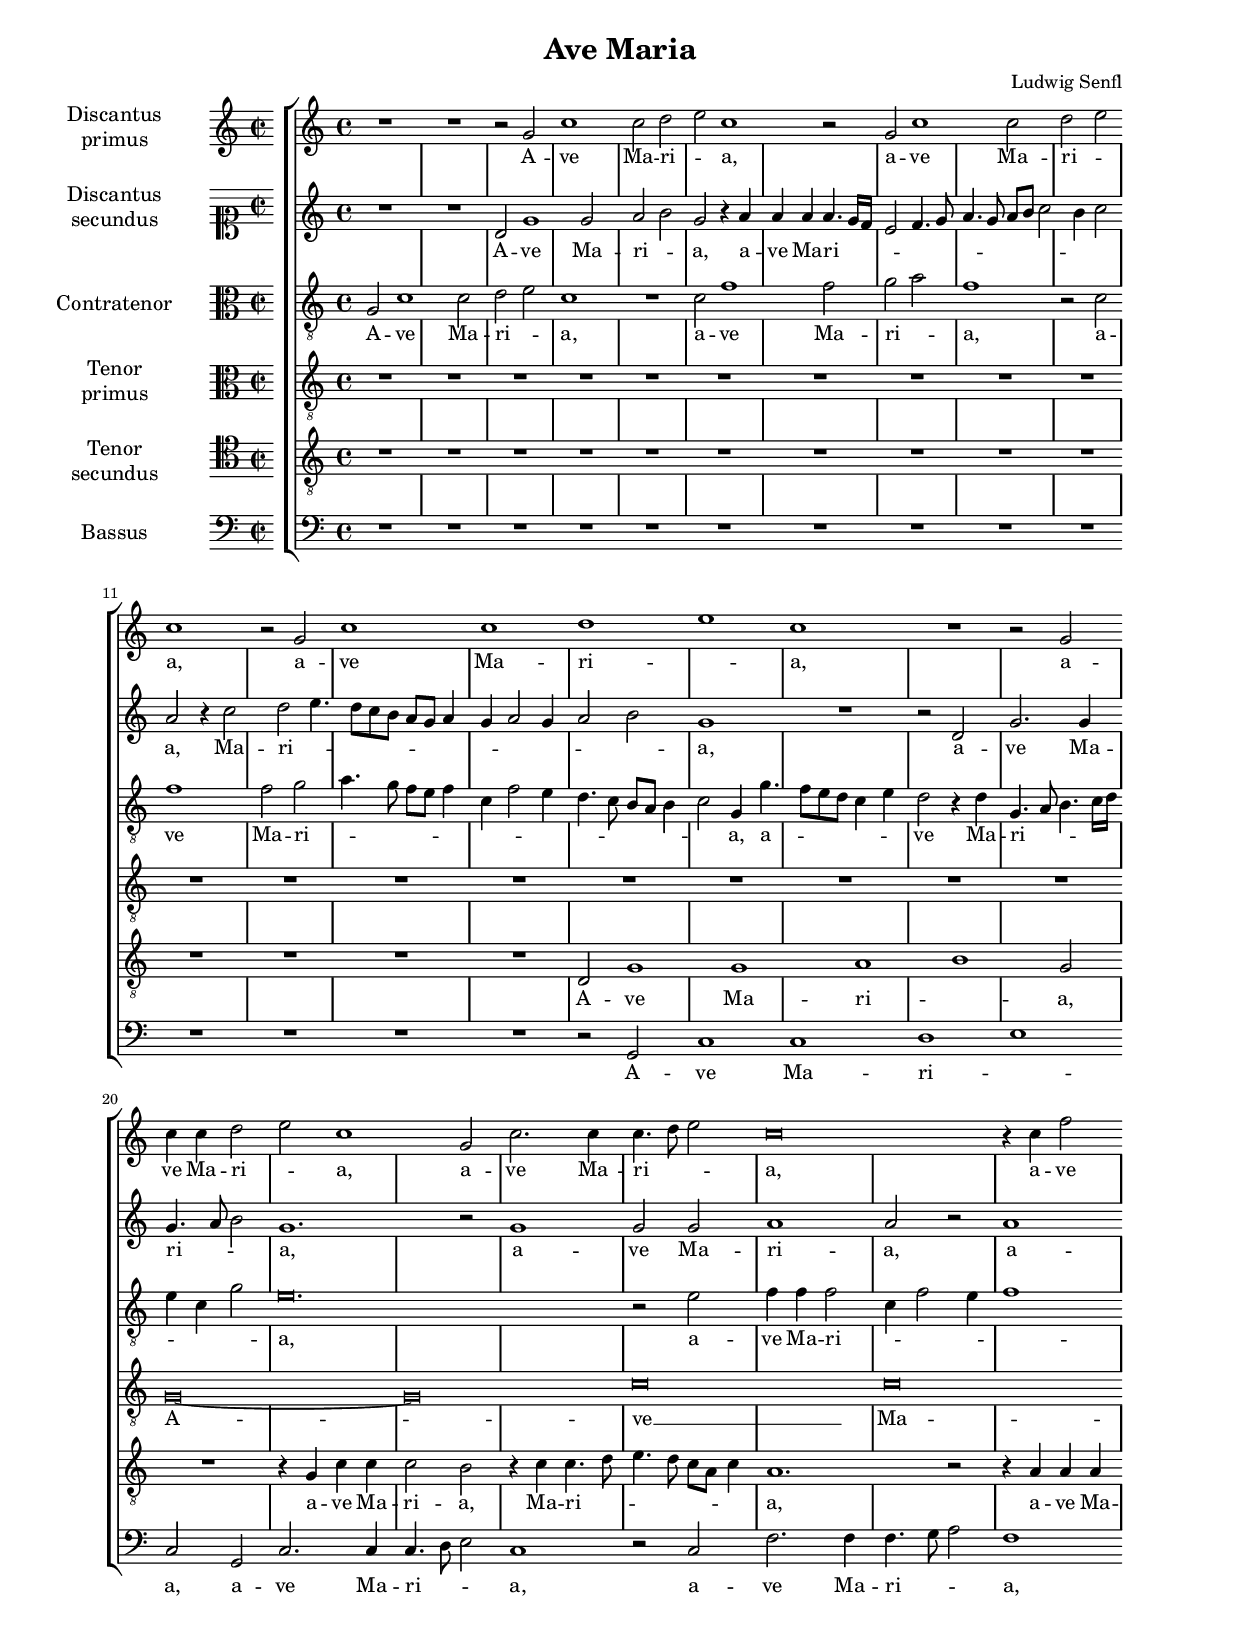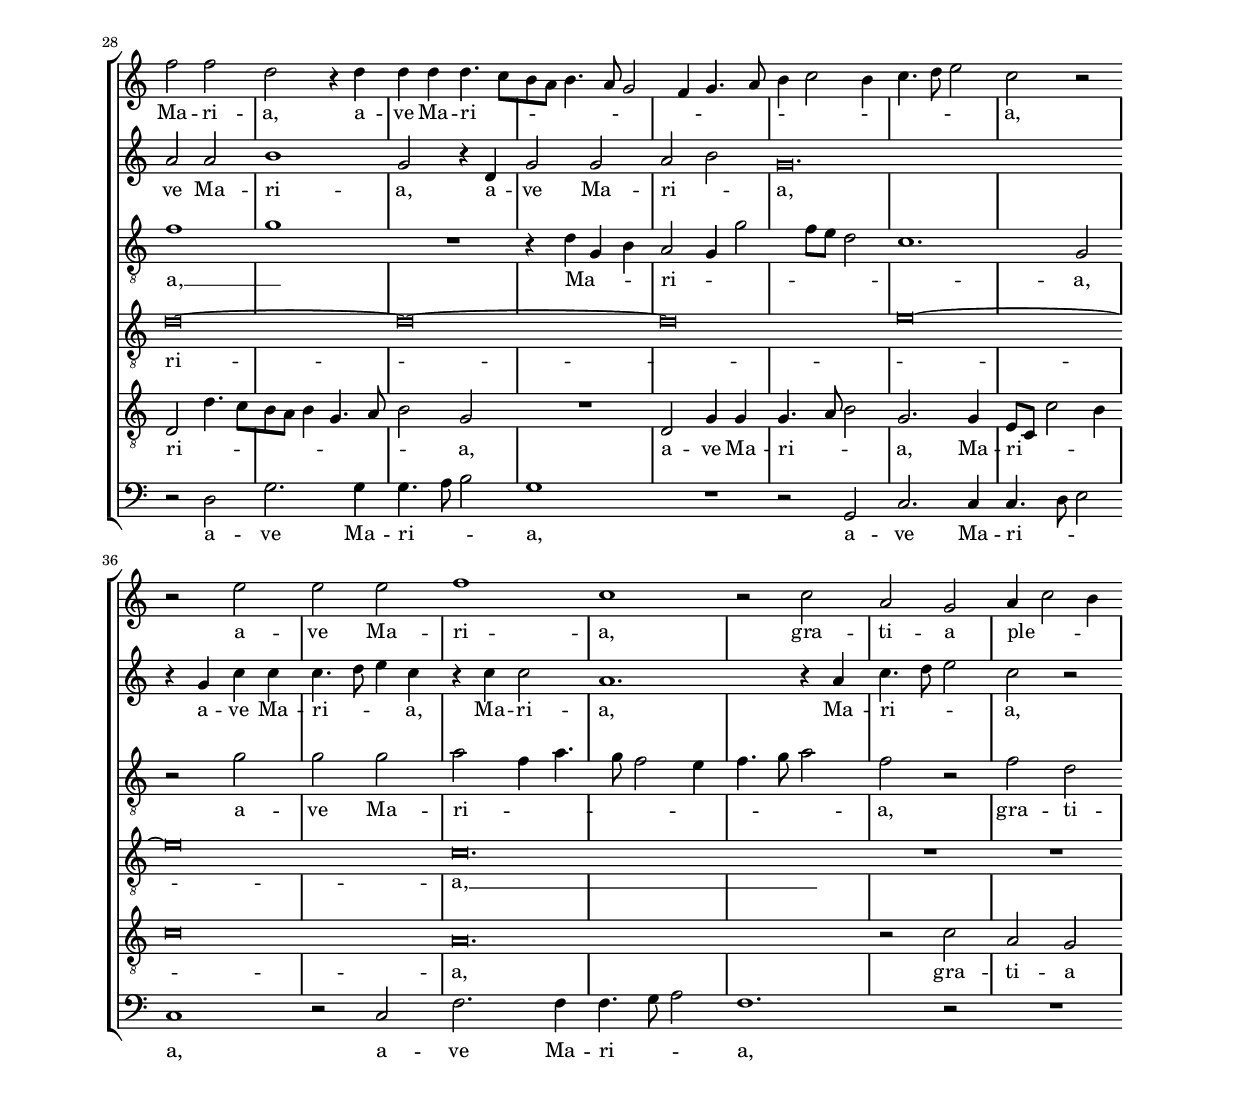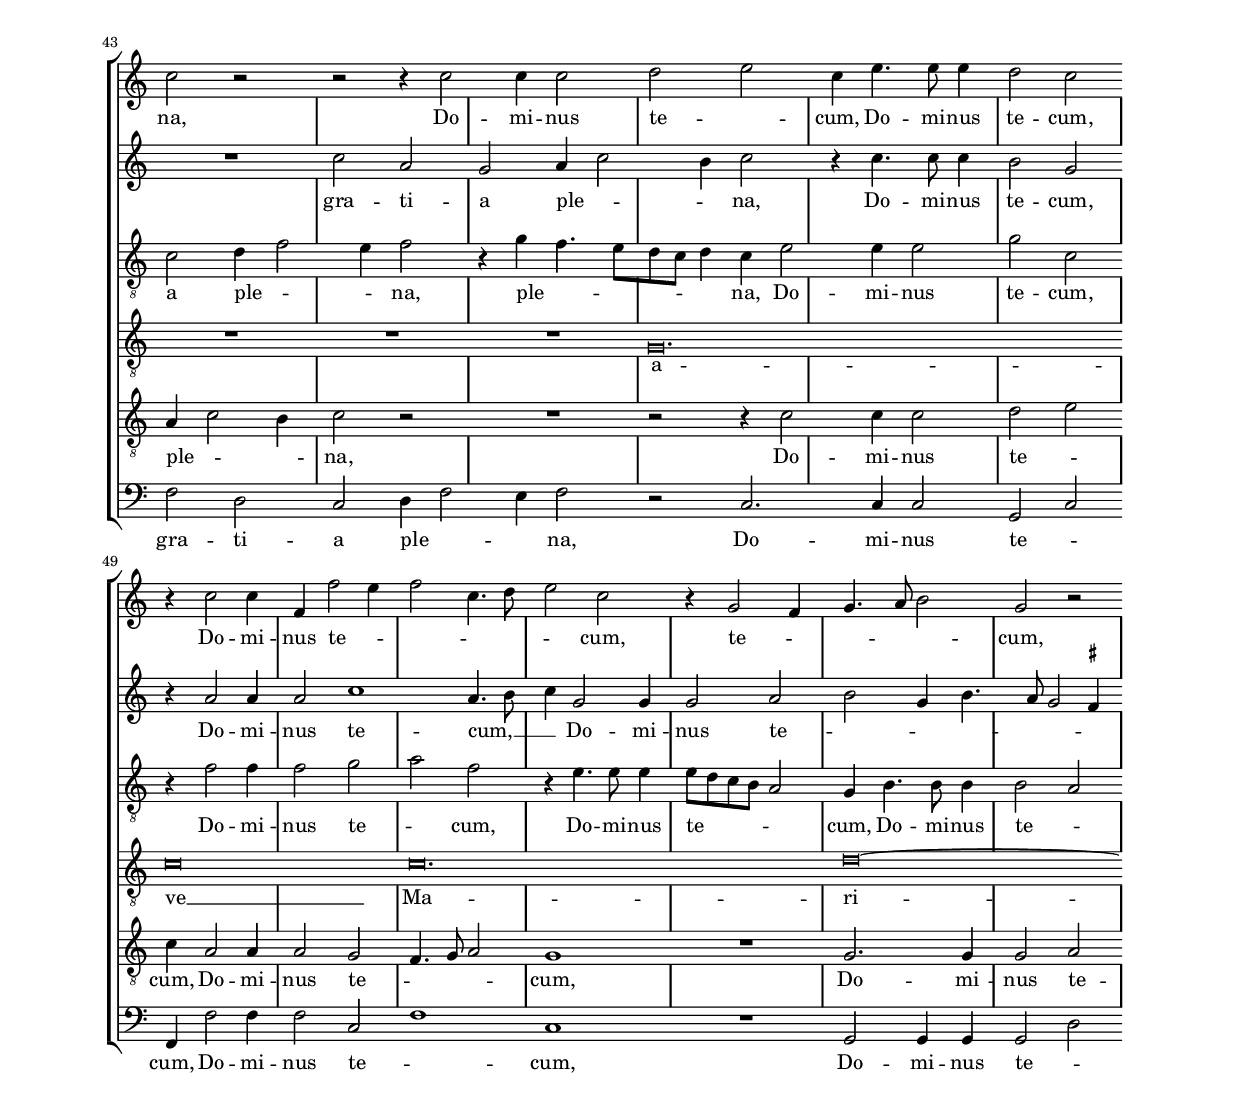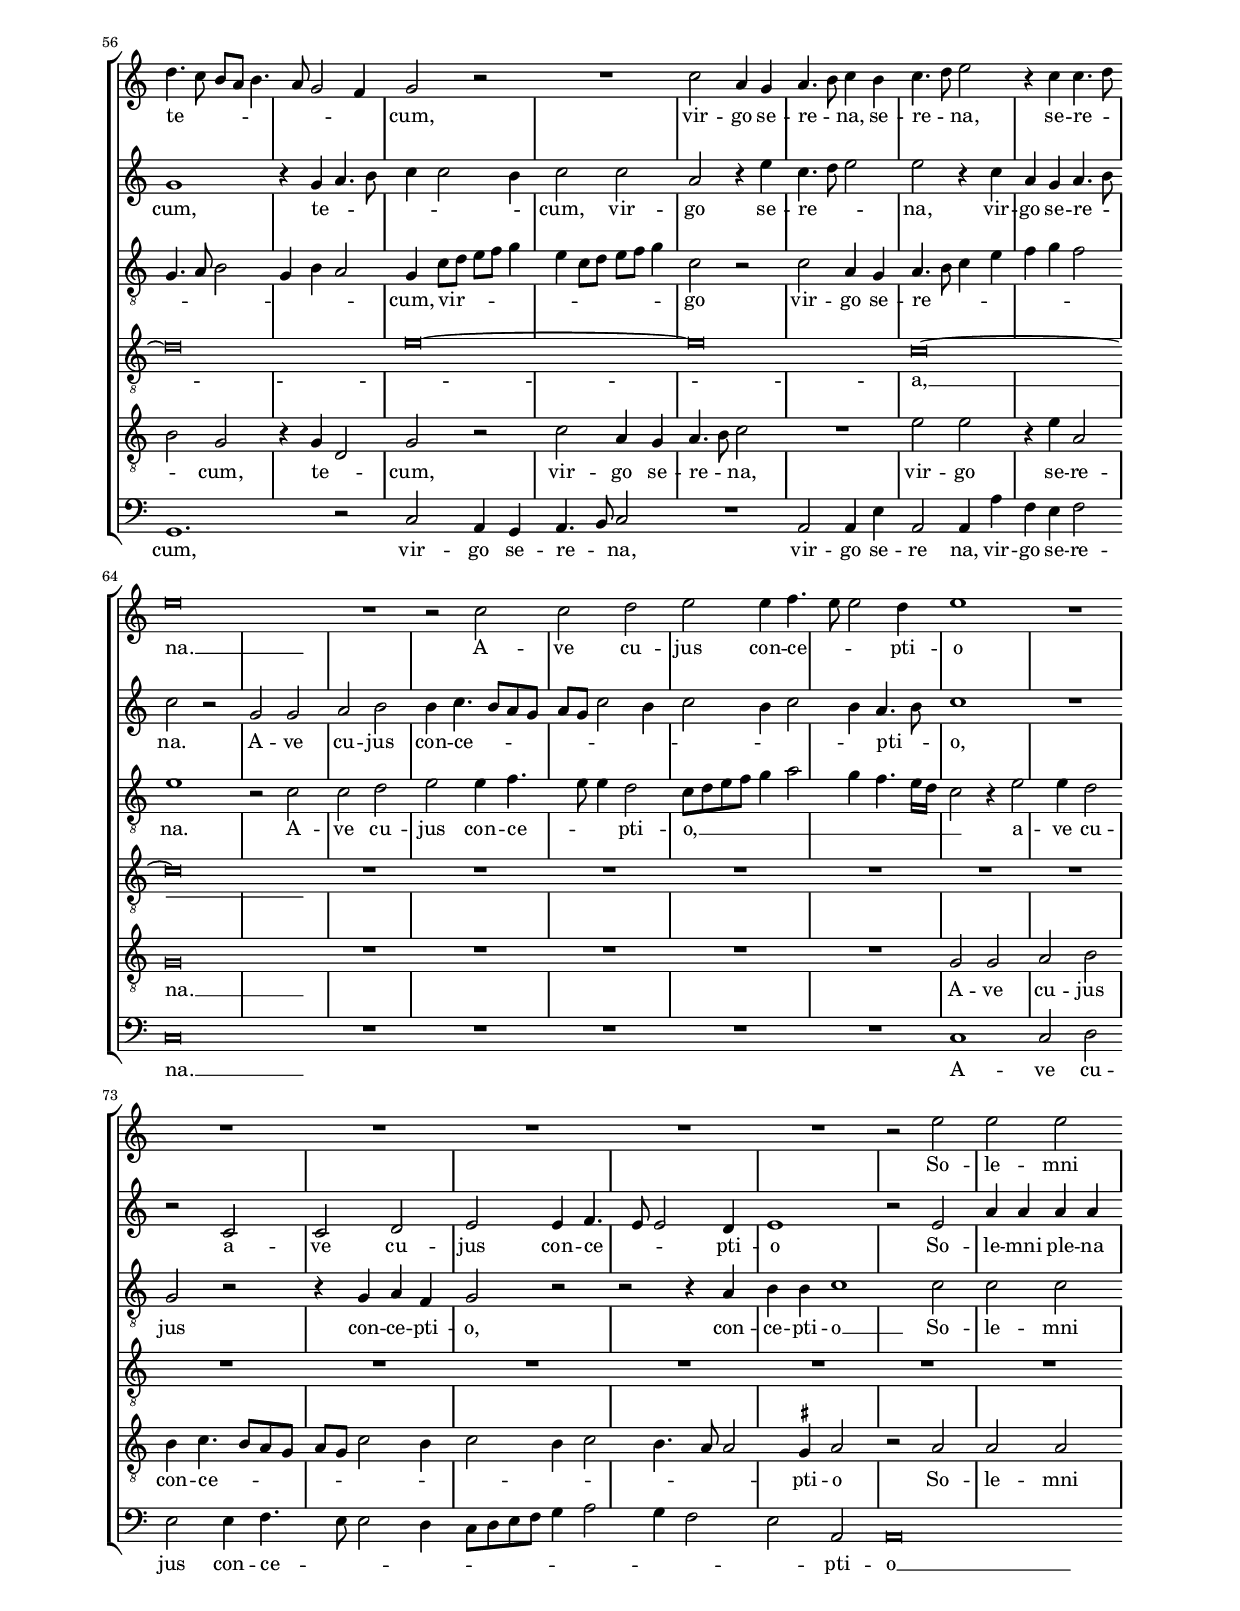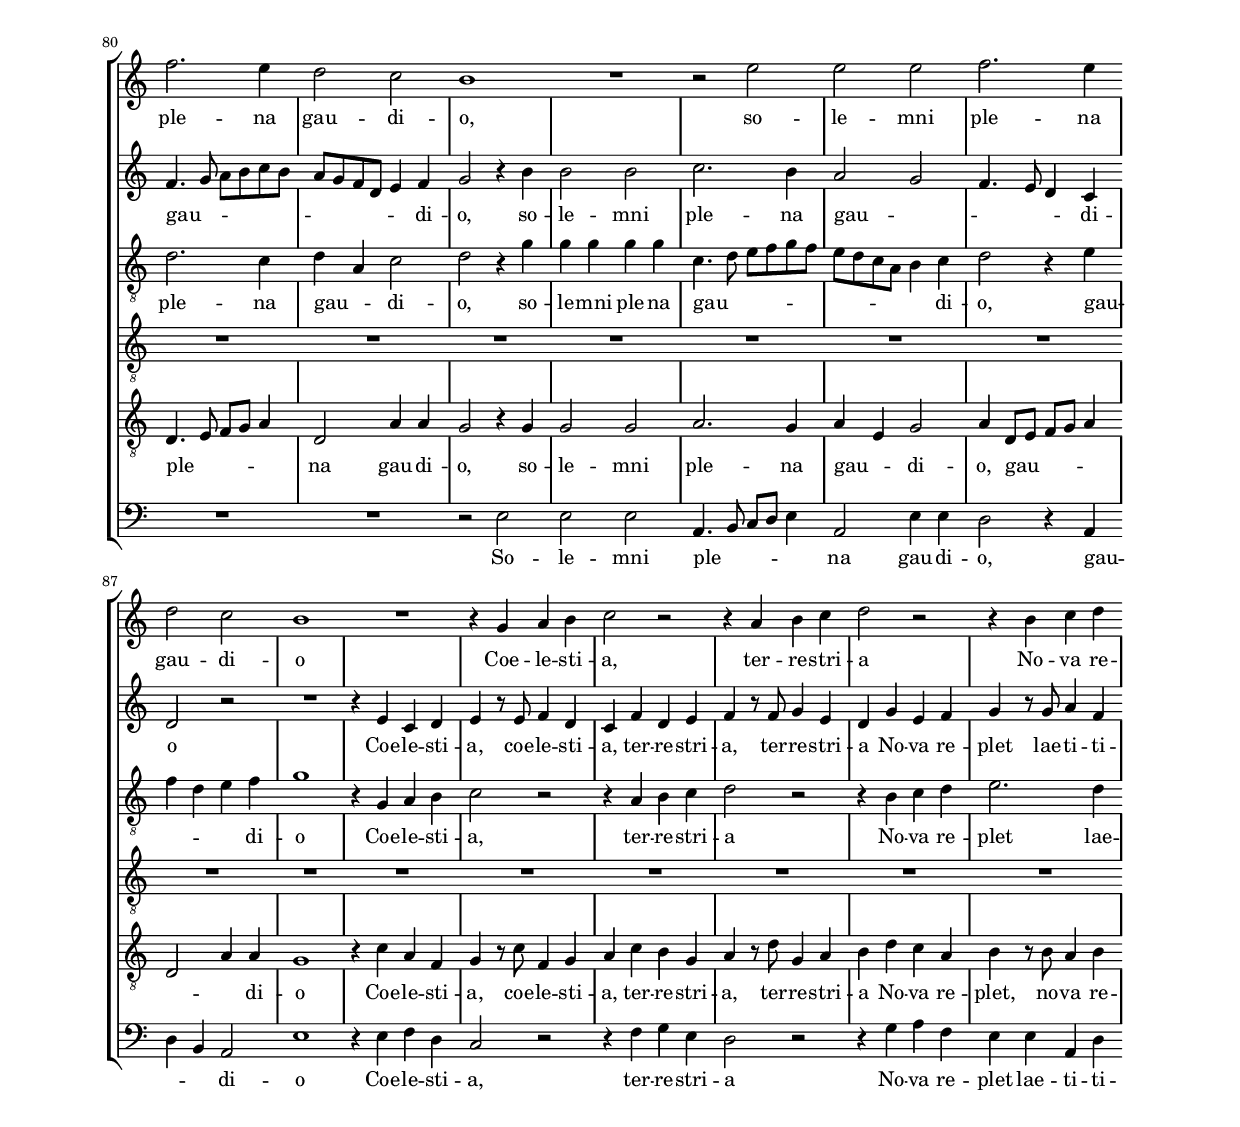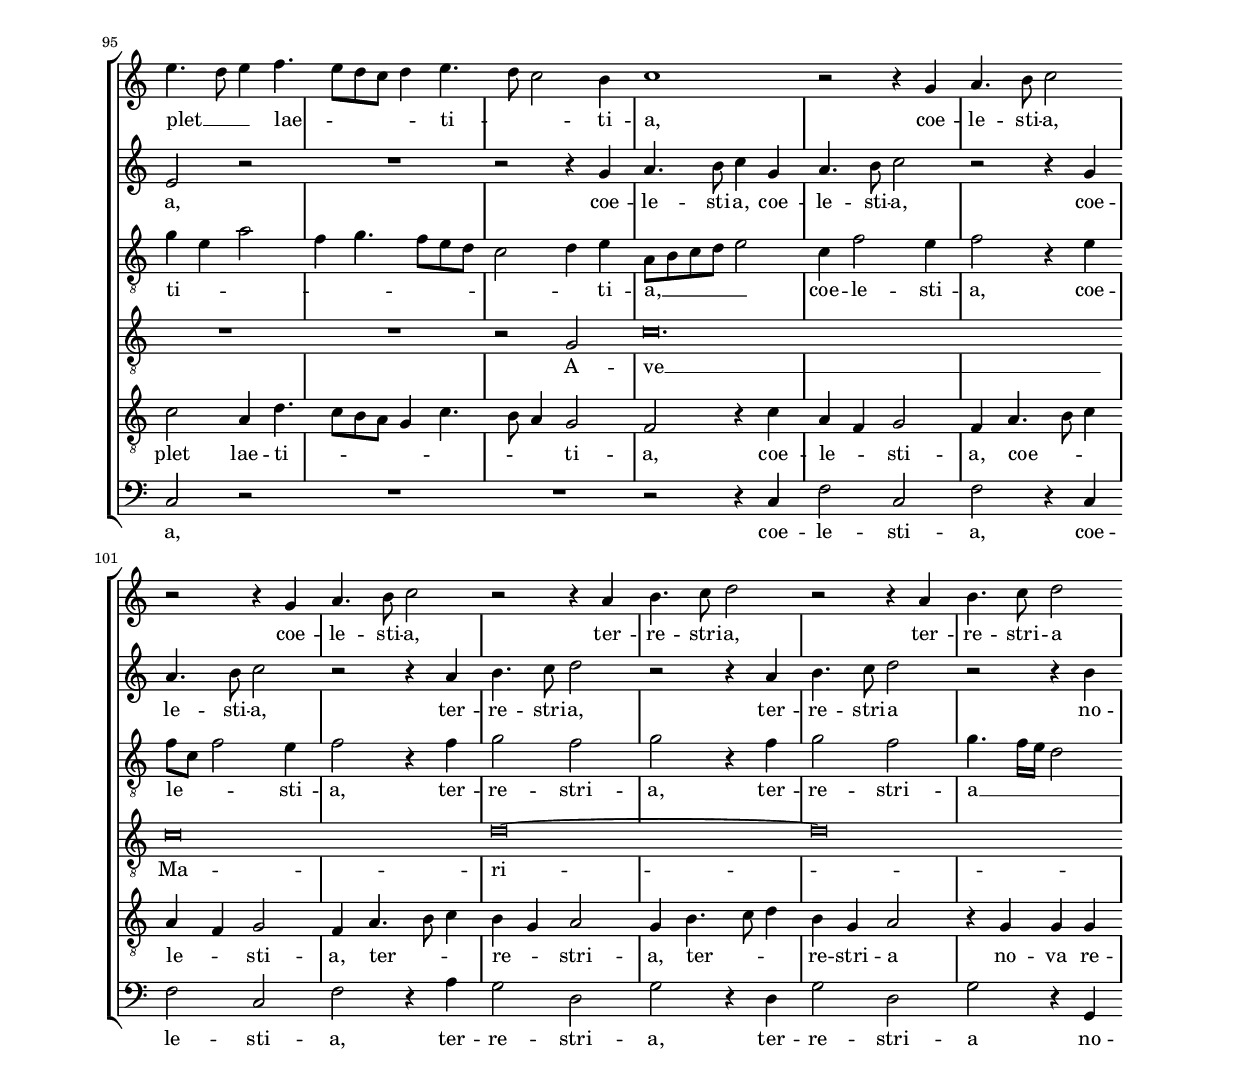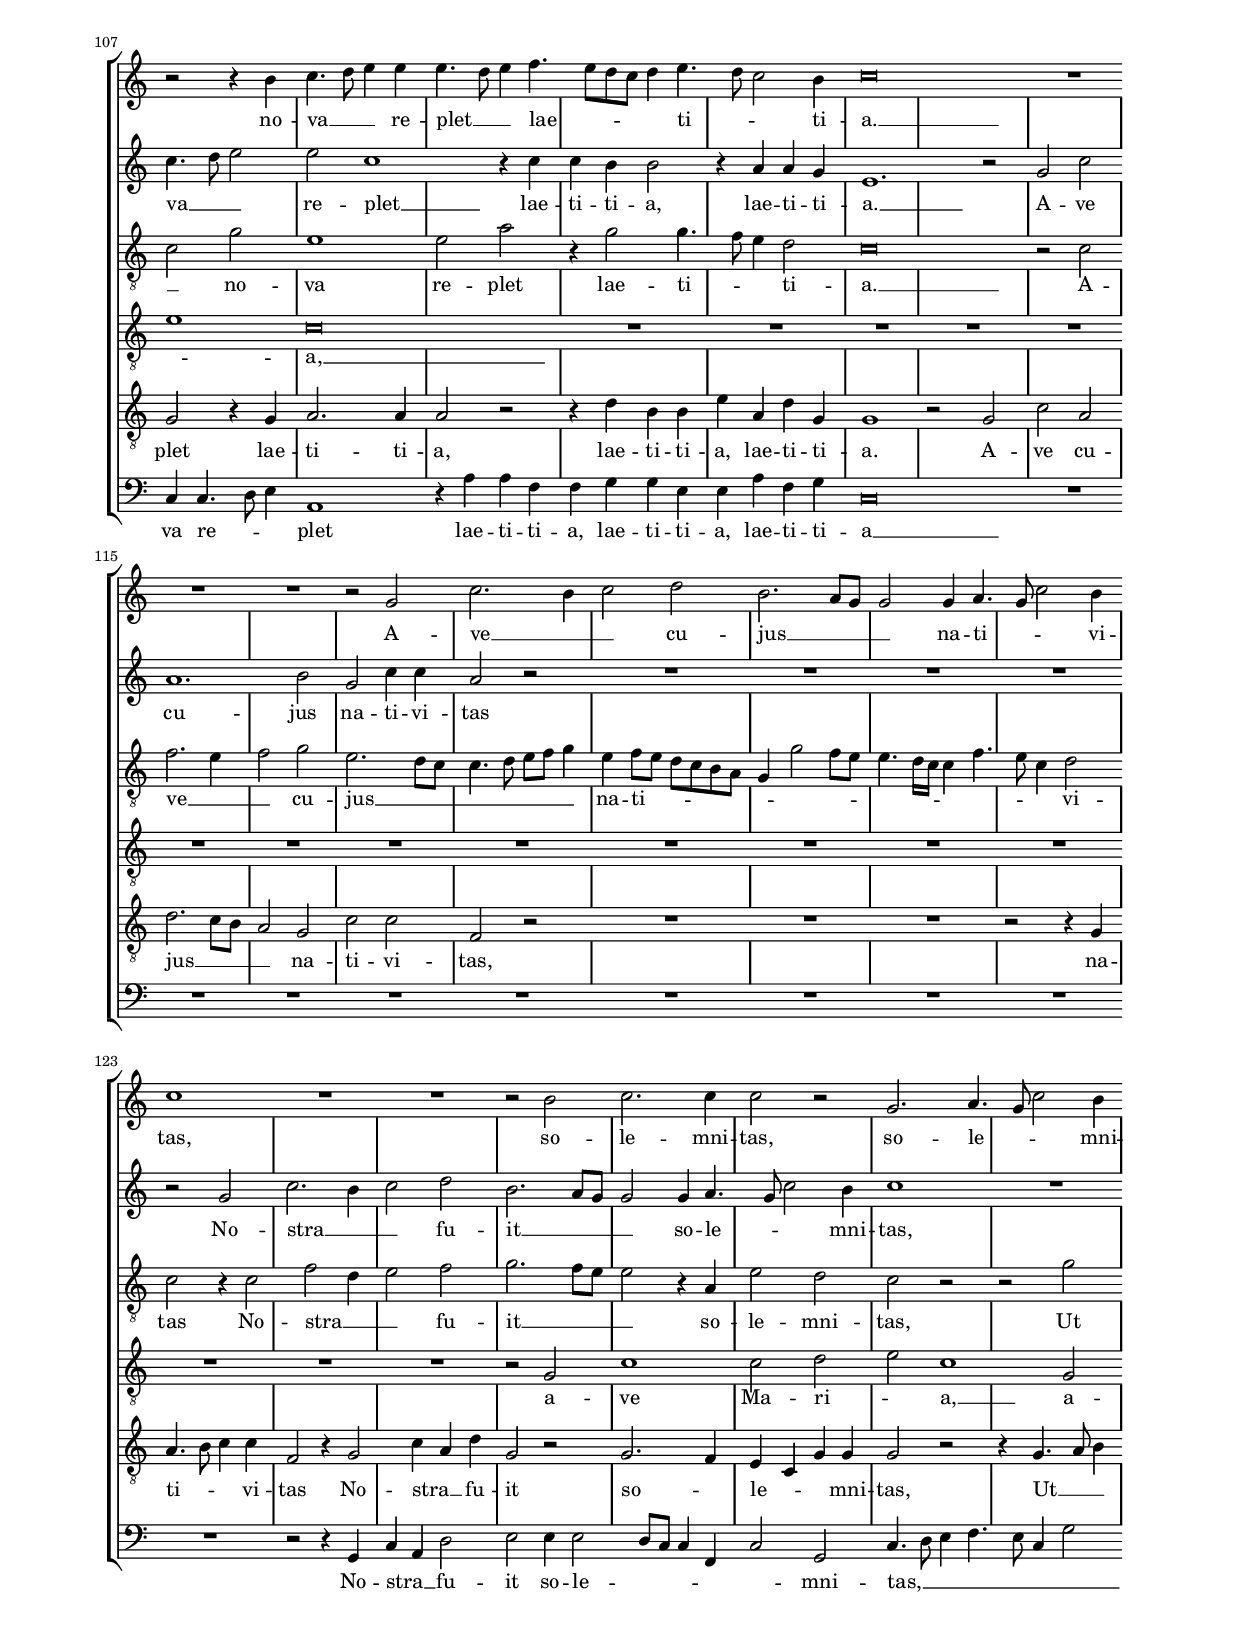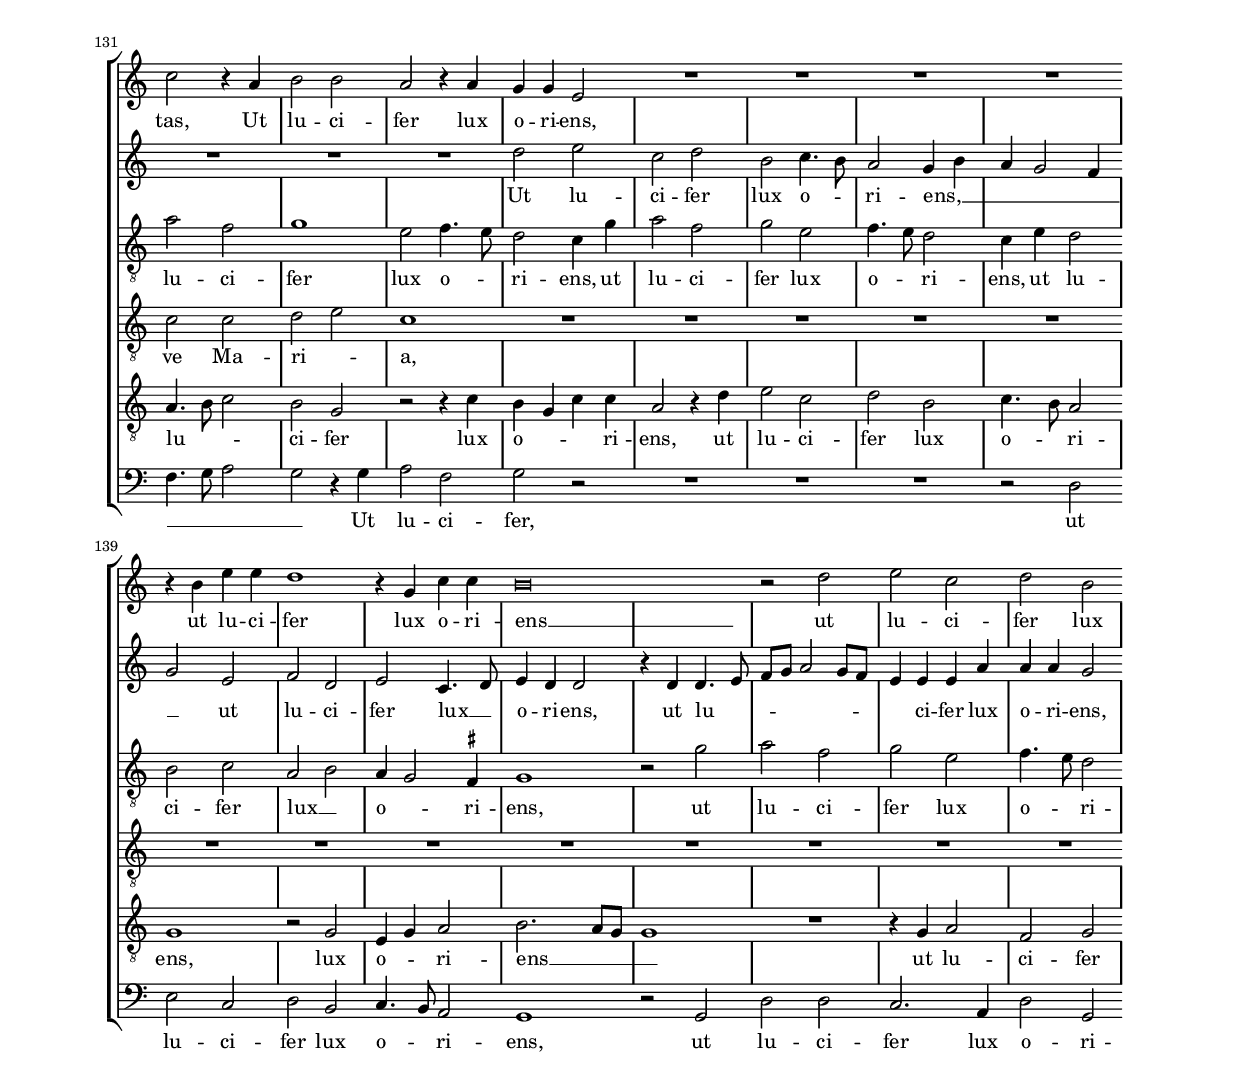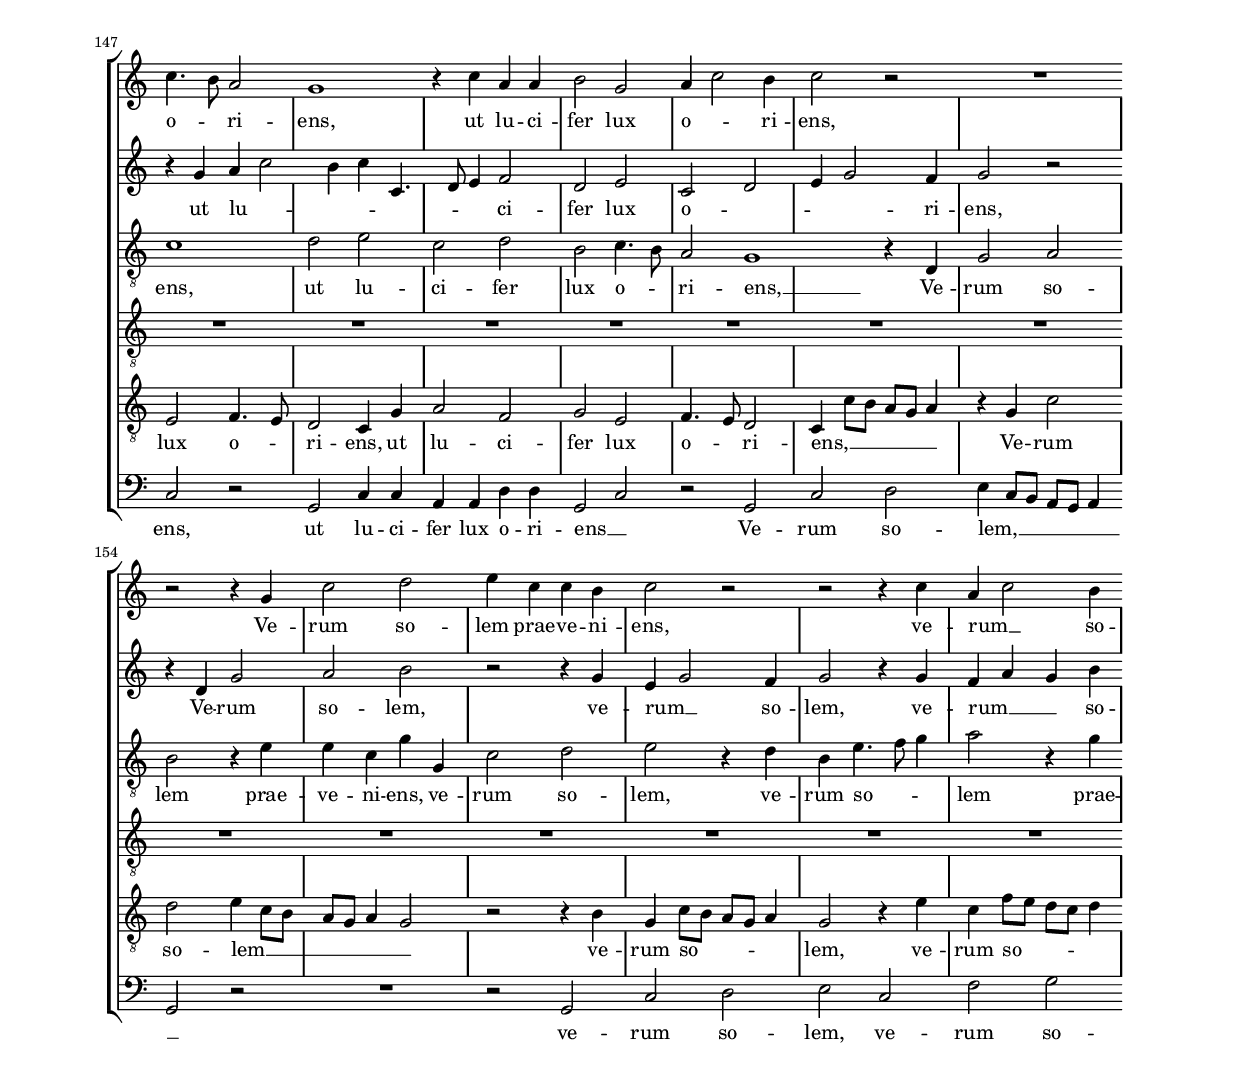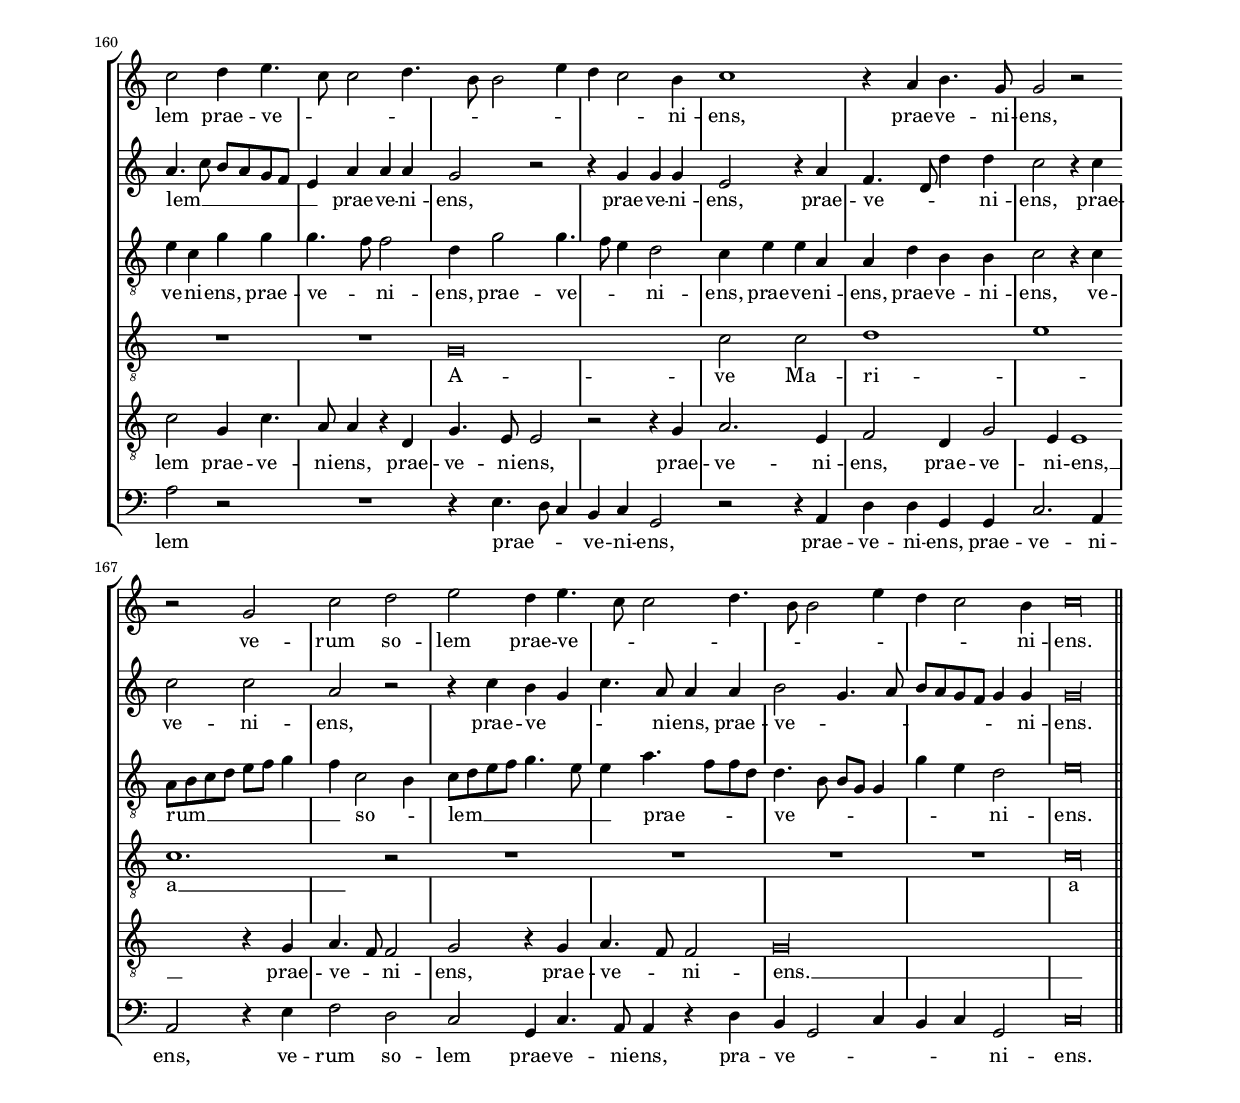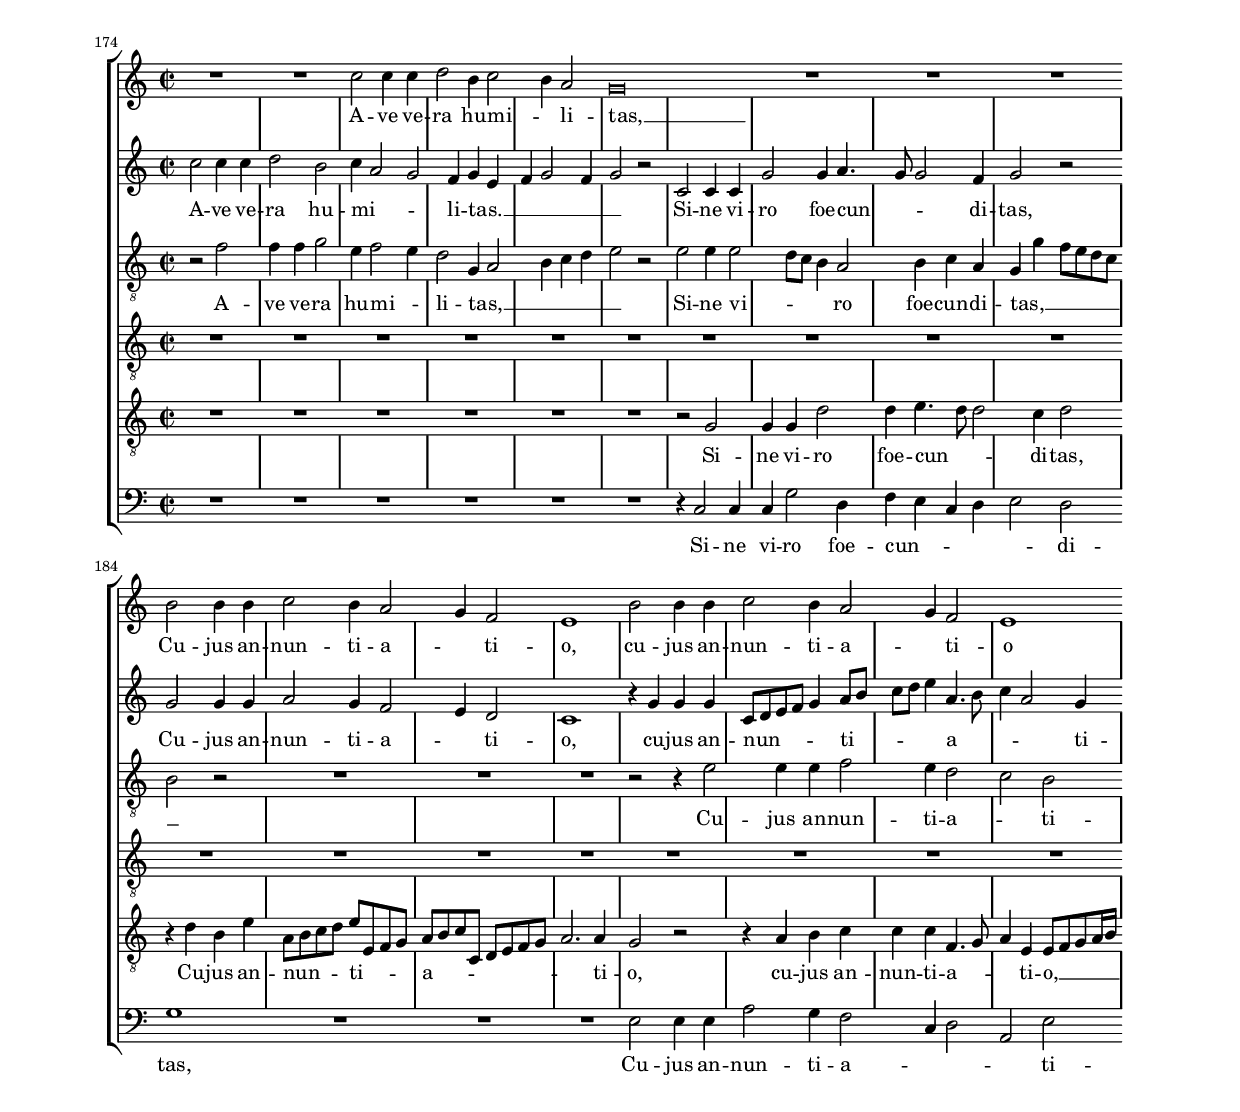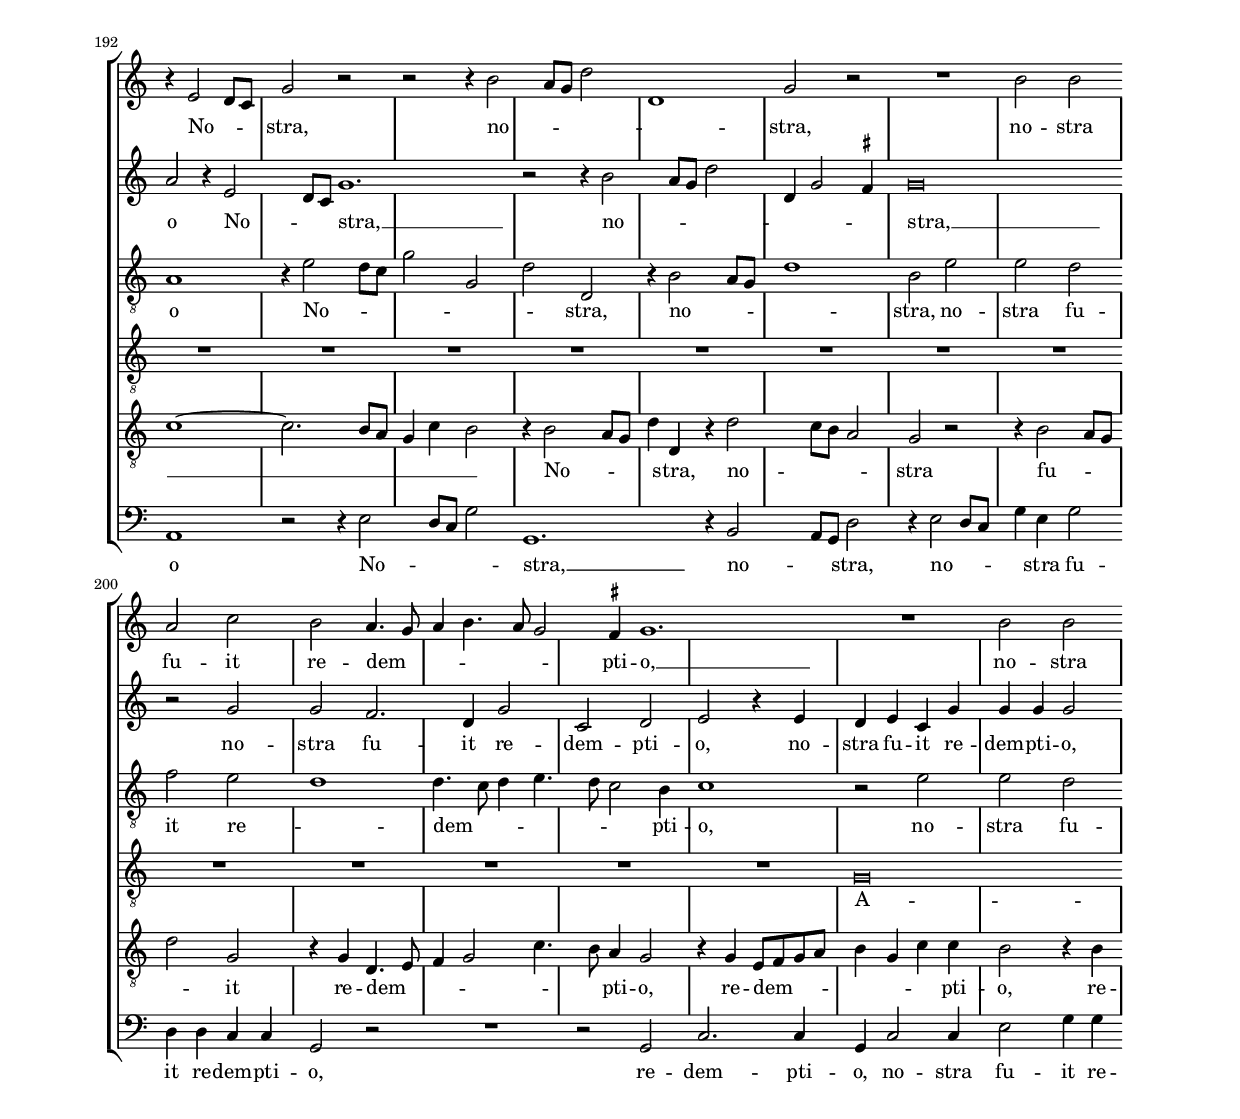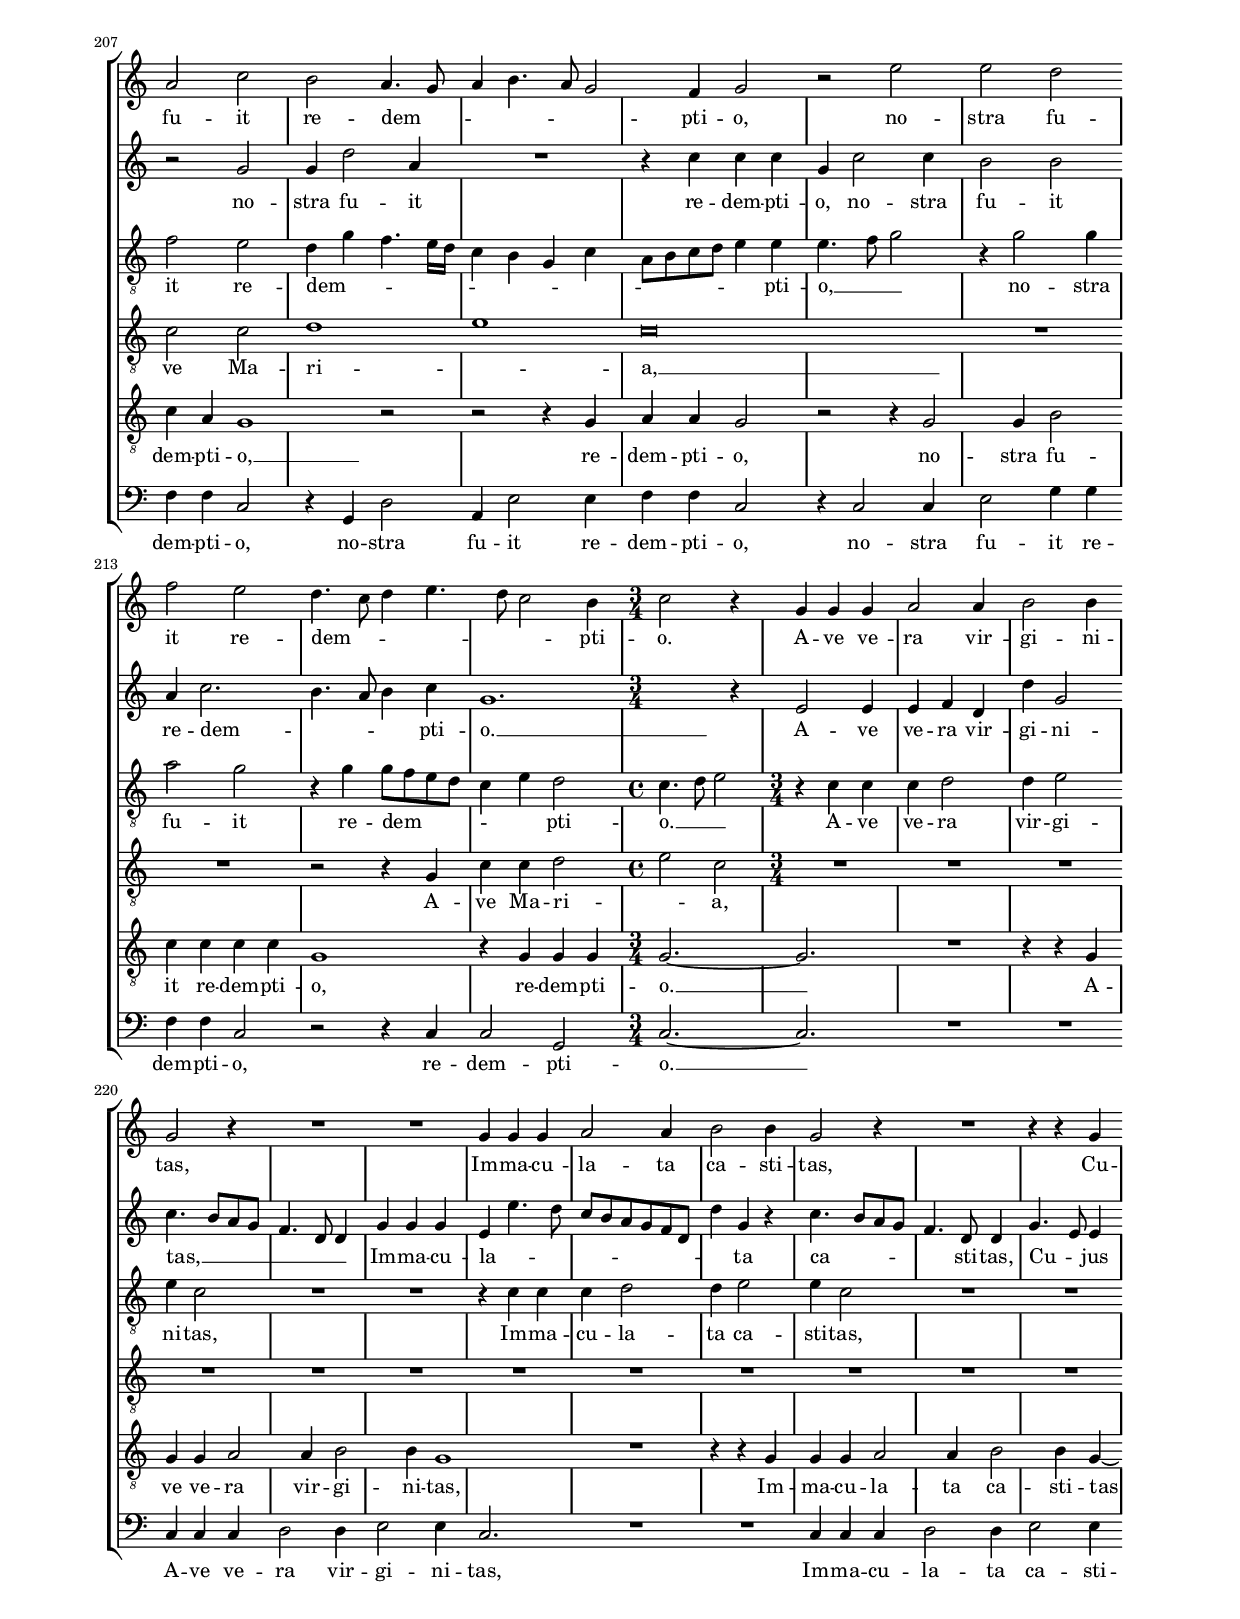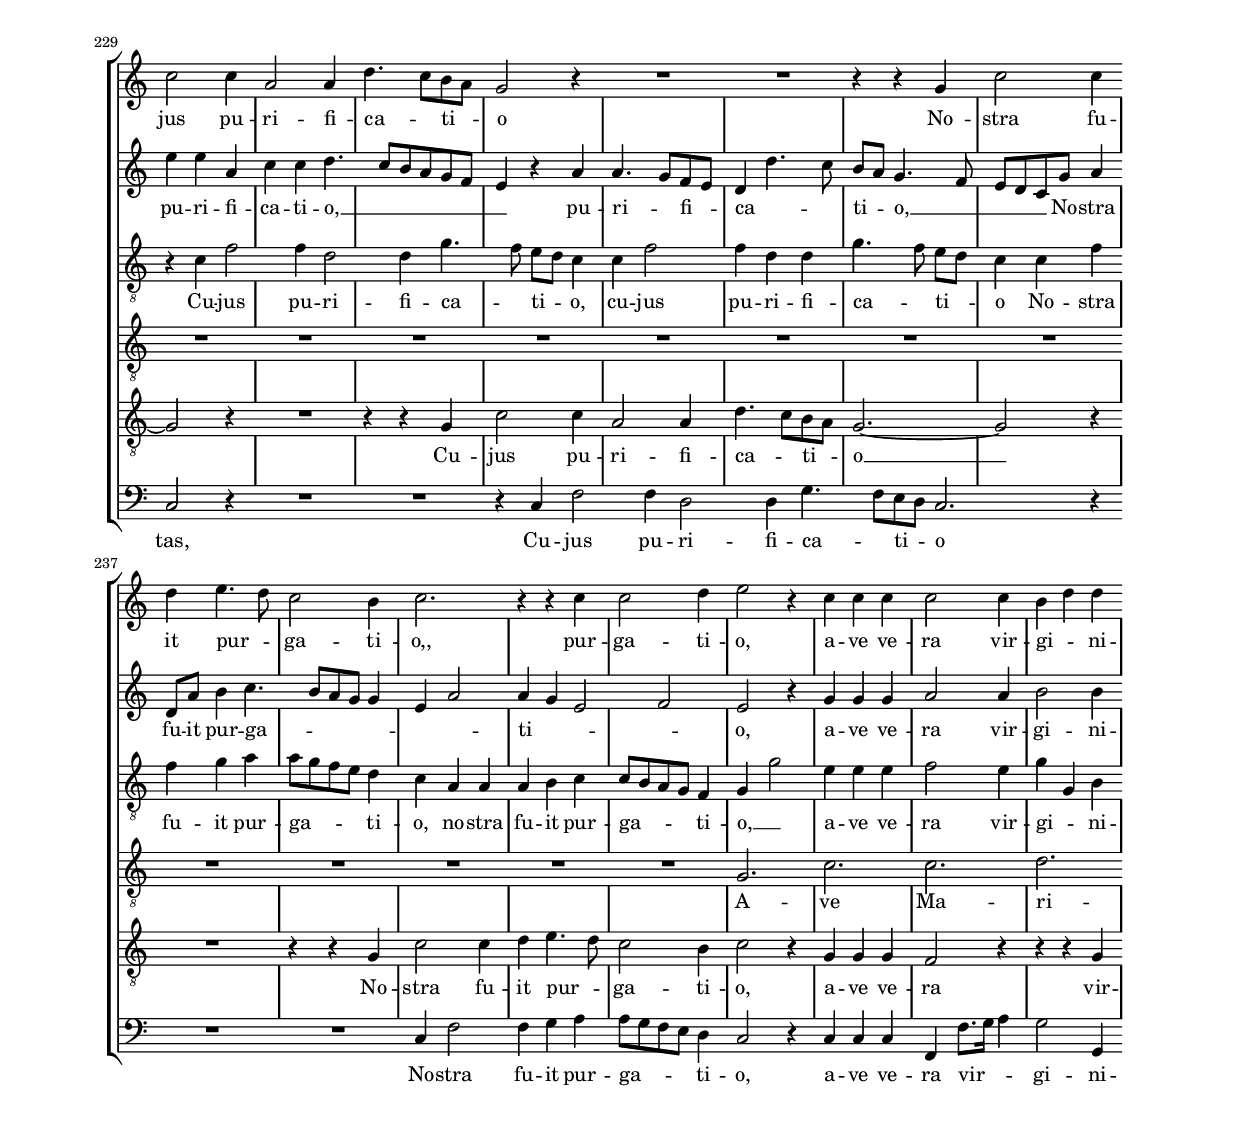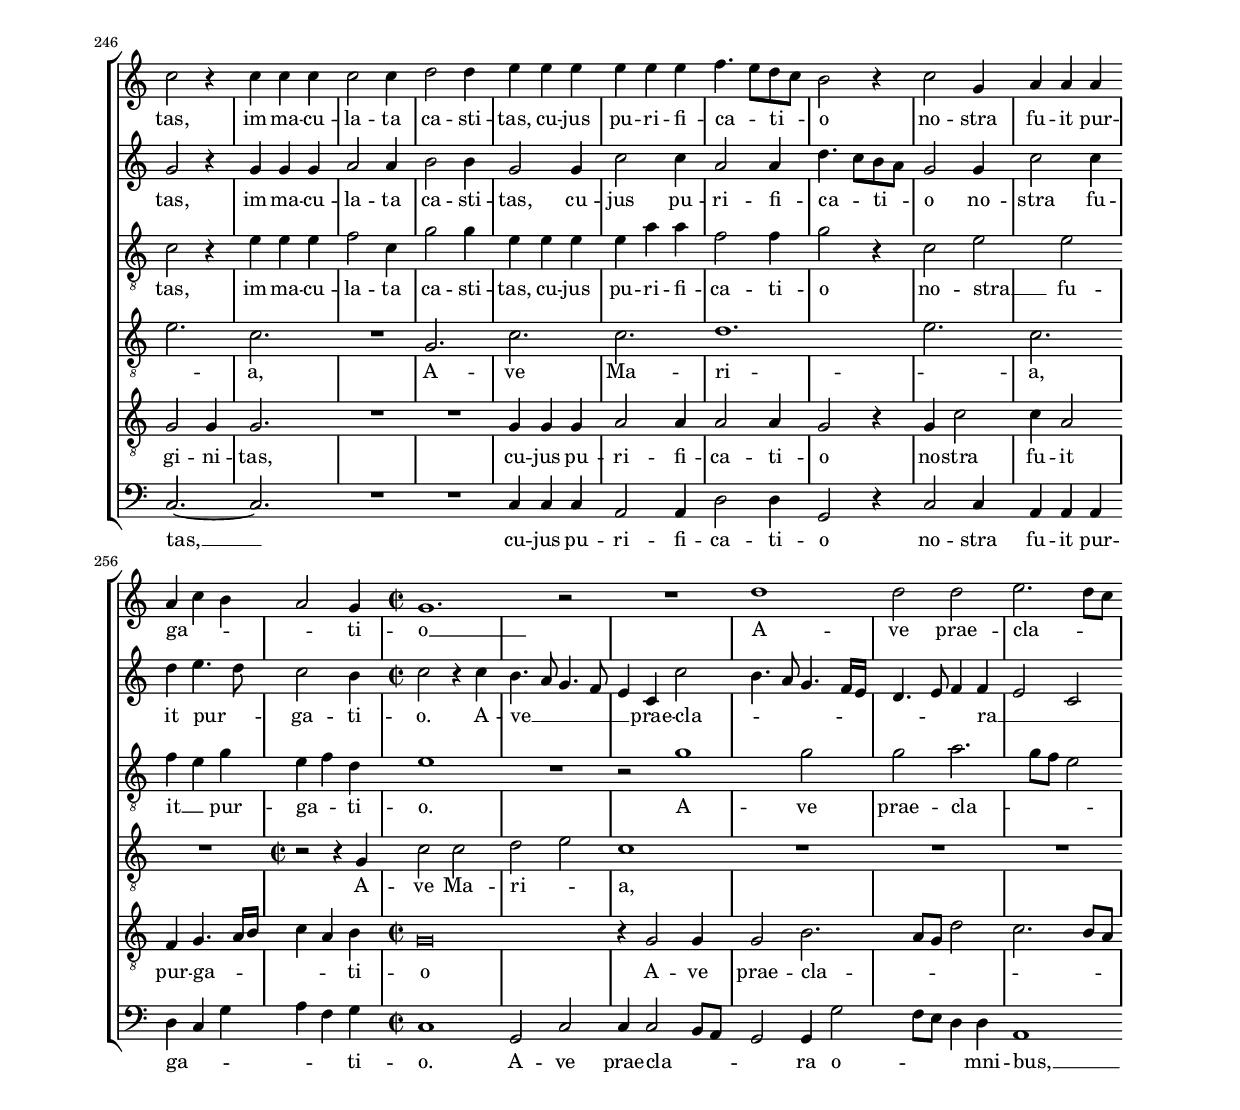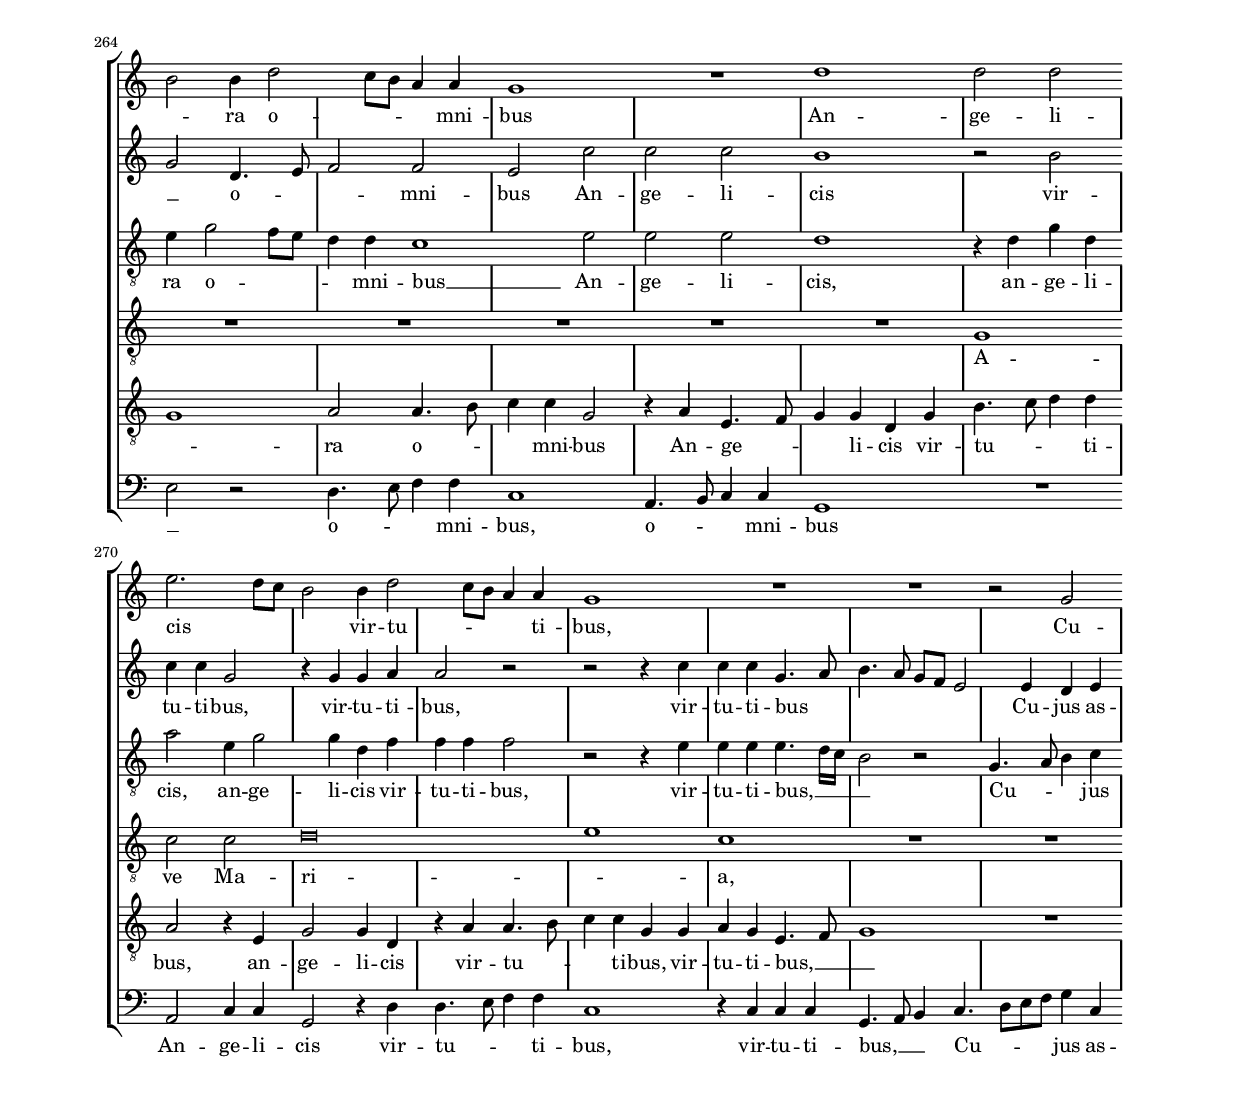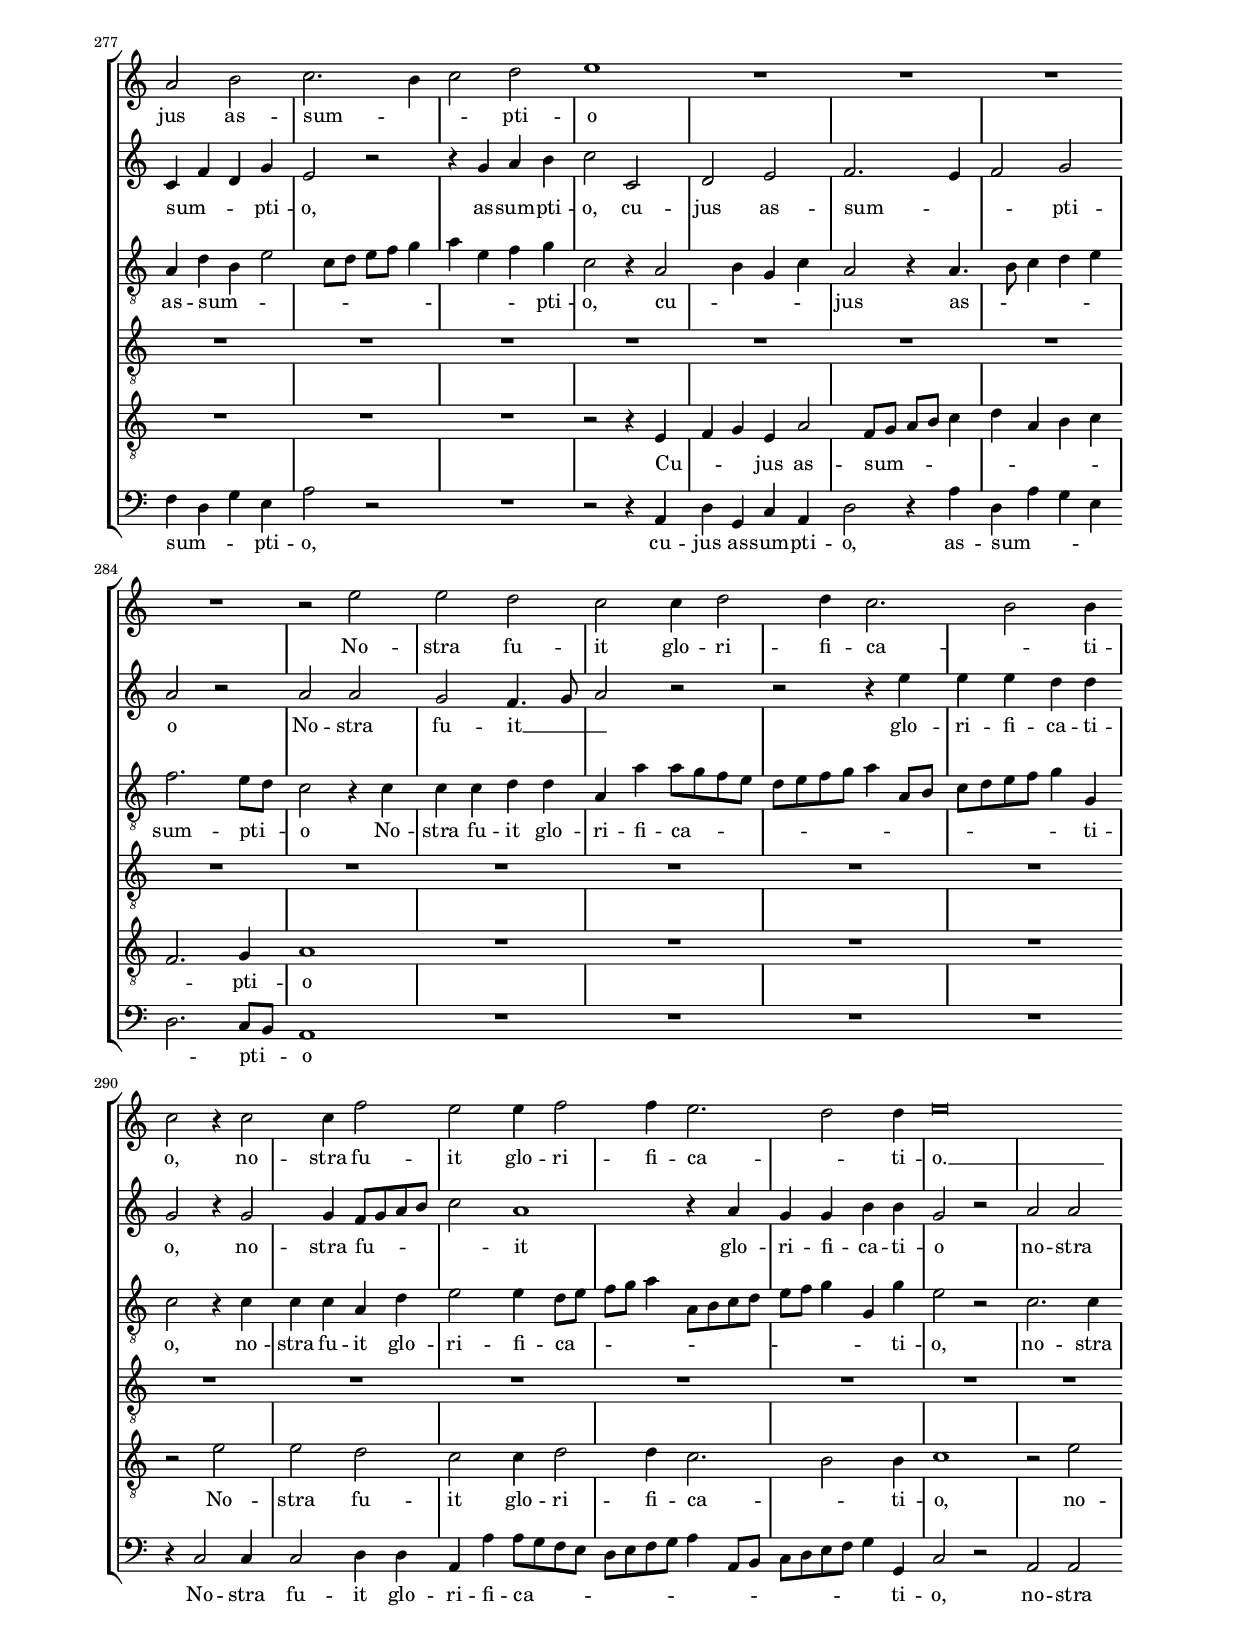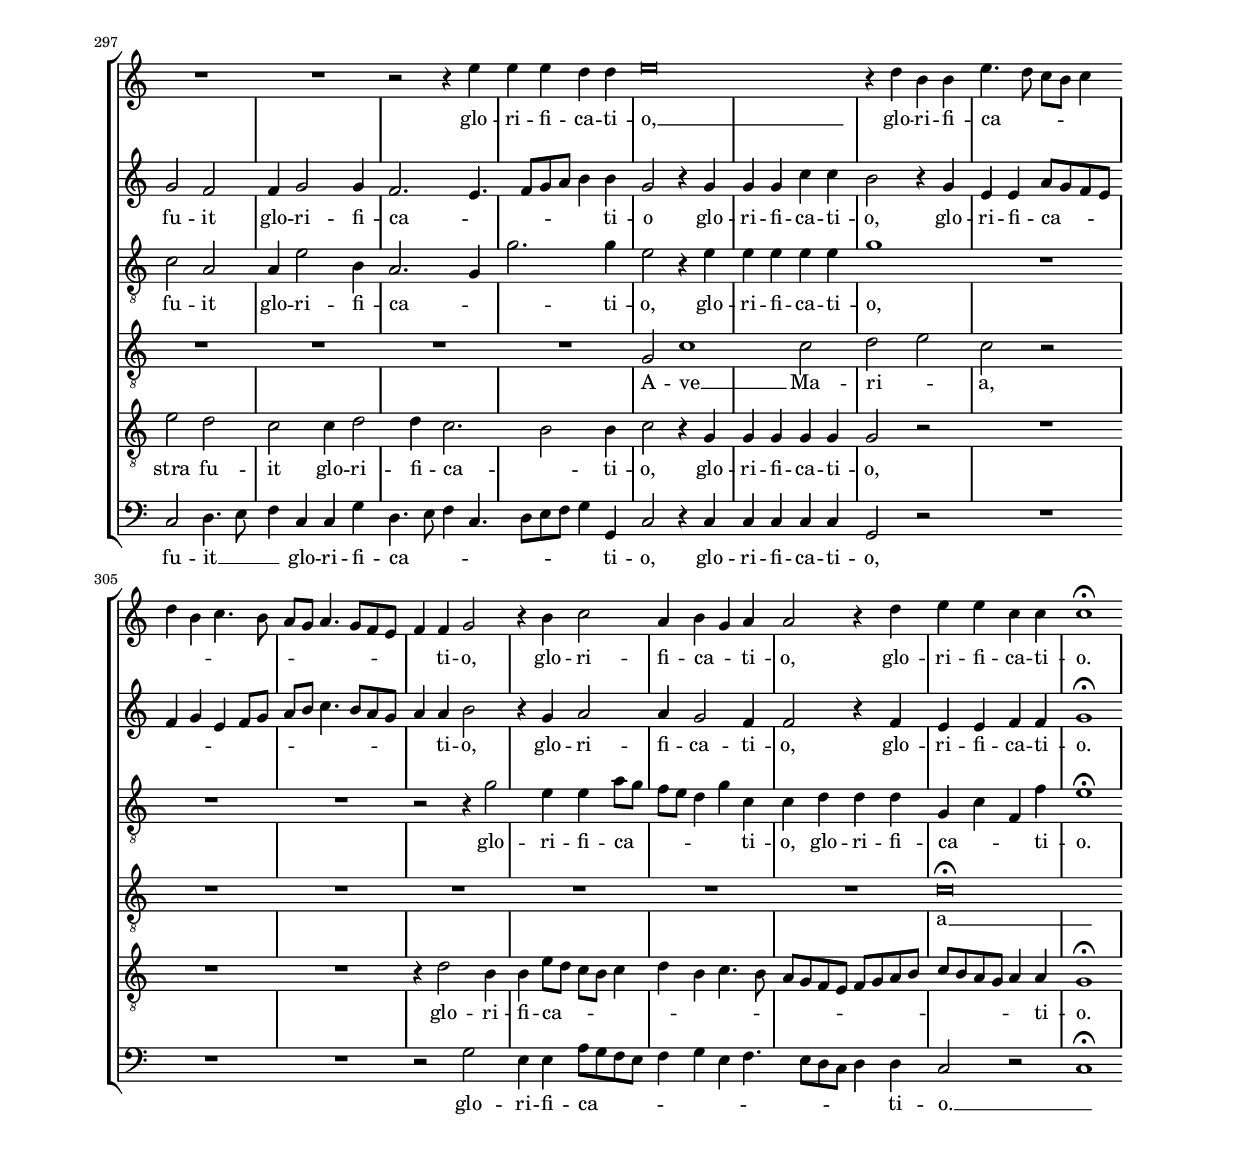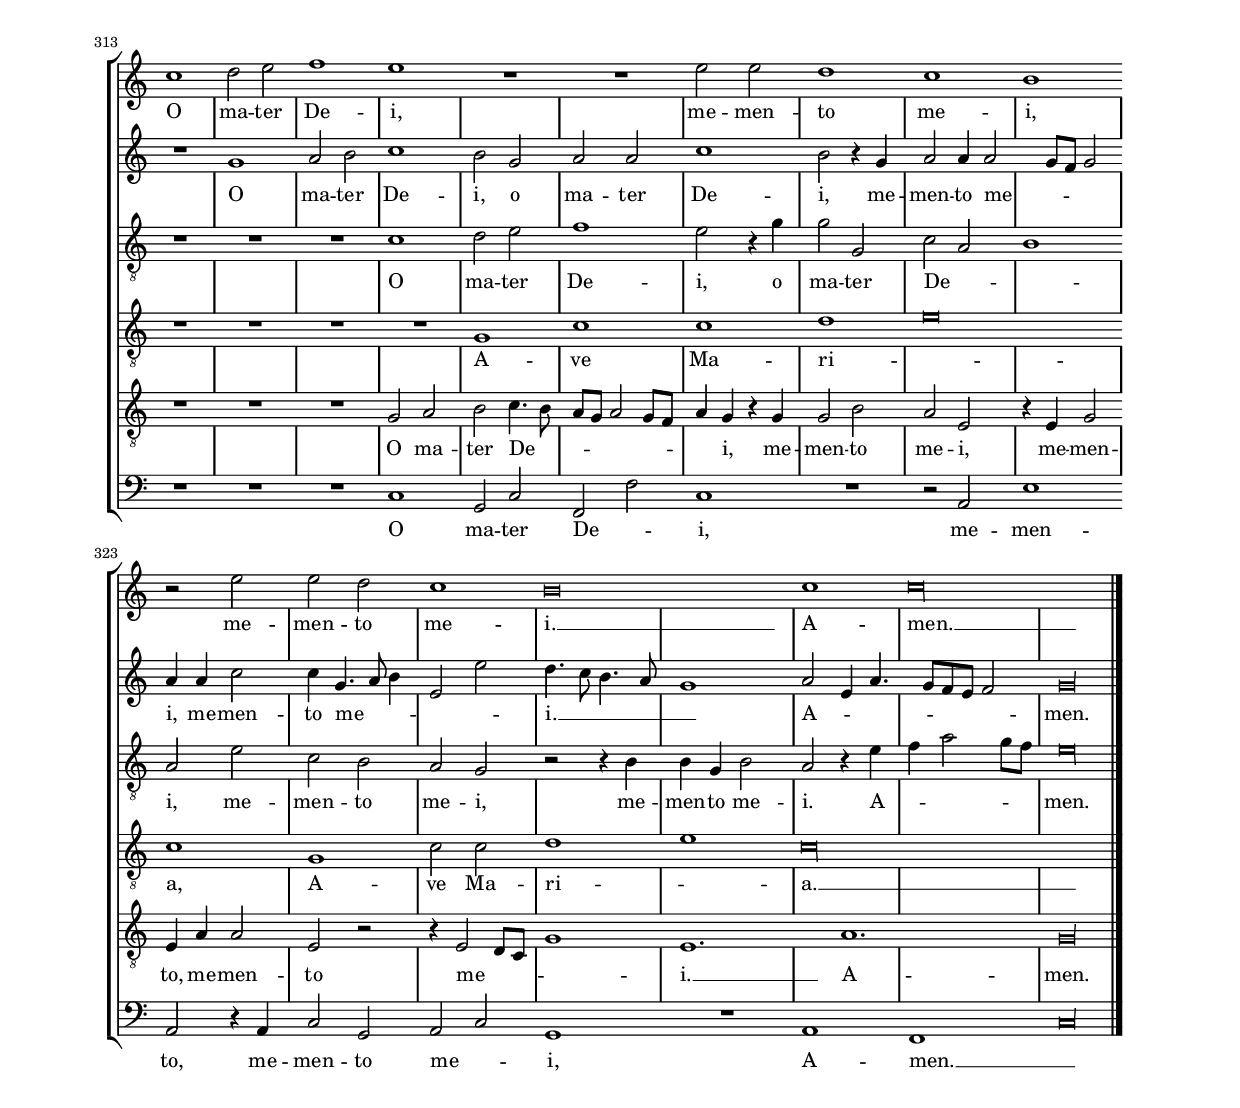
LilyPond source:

\header
	{
	title="Ave Maria"
	composer="Ludwig Senfl"
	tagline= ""
	}

\version "2.12.0"
\include "deutsch.ly"
#(set-global-staff-size 16)
#(ly:set-option 'point-and-click #f)

	global = {
	\key c \major
	\time 4/4
	\override Voice.NoteHead #'style = #'baroque
	\override Voice.Rest #'style = #'default
	\skip 1*173
	\once \override Staff.BarLine #'transparent = ##f
	\bar "||"
	\skip 1*42
	\time 3/4
	\skip 2.*42
	\time 2/2
	\skip 1*73
	\once \override Staff.BarLine #'transparent = ##f
	\bar "|."
	}

discantusprimusMelody = \relative g'
	{
	%Incipit
	\set Staff.instrumentName = \markup { \line { \score {
	<<
	\new Staff  {
	\set Staff.instrumentName = \markup { \column {\fontsize #1 \hcenter-in #15 "Discantus" \line \fontsize #1 \hcenter-in #15 {"primus"}} \hspace #1 }
	\key c \major
	\clef treble
	\time 2/2
	\relative g' {
	s4 \bar ""
	}}
	>>
	\layout  {
	raggedright = ##t
	line-width = 3\cm
	}}} \hspace #1 }
	%End of Incipit
	\clef treble
	%1
	R1
	R1
	r2 g2
	c1
	%5
	c2 d(
	e) c1
	r2
	g2 c1
	c2
	%10
	d2( e)
	c1
	r2 g
	c1
	c
	%15
	d(
	e)
	c
	R
	r2 g
	%20
	c4 c d2(
	e) c1
	g2
	c2. c4
	c4.( d8 e2)
	%25
	c\breve
	% empty
	r4 c f2
	f f
	d r4 d
	%30
	d d d4.( c8[
	h a] h4. a8 g2
	f4 g4. a8
	h4 c2 h4
	c4. d8 e2)
	%35
	c2 r
	r e2
	e e
	f1
	c
	%40
	r2 c
	a g
	a4( c2 h4)
	c2 r
	r r4 c2
	%45
	c4 c2
	d( e)
	c4 e4. e8 e4
	d2 c
	r4 c2 c4
	%50
	f, f'2( e4
	f2 c4. d8
	e2) c
	r4 g2( f4
	g4. a8 h2)
	%55
	g2 r
	d'4.( c8 h a h4.
	a8 g2 f4)
	g2 r
	R1
	%60
	c2 a4 g
	a4.( h8) c4 h
	c4.( d8) e2
	r4 c c4.( d8)
	e\breve*3/4(
	%65
	\once \override NoteHead #'transparent = ##t e1*1/2)
	R1
	r2 c
	c d
	e e4 f4.(
	%70
	e8 e2) d4
	e1
	R
	R
	R
	%75
	R
	R
	R
	r2 e
	e e
	%80
	f2. e4
	d2 c
	h1
	R
	r2 e
	%85
	e e
	f2. e4
	d2 c
	h1
	R
	%90
	r4 g a h
	c2 r
	r4 a h c
	d2 r
	r4 h c d
	%95
	e4.( d8 e4) f4.(
	e8 d c d4) e4.(
	d8 c2) h4
	c1
	r2 r4 g
	%100
	a4. h8 c2
	r2 r4 g
	a4. h8 c2
	r r4 a
	h4. c8 d2
	%105
	r r4 a
	h4. c8 d2
	r r4 h
	c4.( d8 e4) e
	e4.( d8 e4) f4.(
	%110
	e8 d c d4) e4.(
	d8 c2) h4
	c\breve*3/4(
	\once \override NoteHead #'transparent = ##t c1*1/2)
	R1
	%115
	R
	R
	r2 g
	c2.( h4
	c2) d
	%120
	h2.( a8 g
	g2) g4 a4.(
	g8 c2) h4
	c1
	R
	%125
	R
	r2 h
	c2. c4
	c2 r
	g2. a4.(
	%130
	g8 c2) h4
	c2 r4 a
	h2 h
	a r4 a
	g g e2
	%135
	R1
	R
	R
	R
	r4 h' e e
	%140
	d1
	r4 g, c c
	h\breve*7/8(
	\once \override NoteHead #'transparent = ##t h1*1/4)
	r2 d
	%145
	e c
	d h
	c4.( h8) a2
	g1
	r4 c a a
	%150
	h2 g
	a4( c2) h4
	c2 r
	R1
	r2 r4 g
	%155
	c2 d
	e4 c c h
	c2 r
	r r4 c
	a( c2) h4
	%160
	c2 d4 e4.( c8 c2 d4.
	h8 h2 e4
	d c2) h4
	c1
	%165
	r4 a h4. g8
	g2 r
	r g
	c d
	e d4 e4.(
	%170
	c8 c2 d4.
	h8 h2 e4
	d c2) h4
	c\longa*1/4 \break
	%Secunda Pars
	%175
	\time 2/2
	R1
	R
	c2 c4 c
	d2 h4 c2(
	h4) a2
	%180
	g\breve*7/8(
	\once \override NoteHead #'transparent = ##t g1*1/4)
	R1
	R
	R
	%185
	h2 h4 h
	c2 h4 a2(
	g4) f2
	e1
	h'2 h4 h
	%190
	c2 h4 a2(
	g4) f2
	e1
	r4 e2( d8 c)
	g'2 r
	%195
	r2 r4 h2(
	a8 g d'2
	d,1)
	g2 r
	R1
	%200
	h2 h
	a c
	h a4.( g8
	a4 h4. a8 g2)
	\set suggestAccidentals = ##t fis4 g1.*5/6(
	%205
	\once \override NoteHead #'transparent = ##t g1*1/4)
	R1
	h2 h
	a c
	h a4.( g8
	%210
	a4 h4. a8 g2)
	f4 g2
	r e'
	e d
	f e
	%215
	d4.( c8 d4 e4.
	d8 c2) h4
	c2 r4
	g g g
	a2 a4
	%220
	h2 h4
	g2 r4
	R2.
	R
	g4 g g
	%225
	a2 a4
	h2 h4
	g2 r4
	R2.
	r4 r g
	%230
	c2 c4
	a2 a4
	d4.( c8) h8( a)
	g2 r4
	R2.
	%235
	R
	r4 r4 g
	c2 c4
	d4 e4.( d8)
	c2 h4
	%240
	c2.
	r4 r c
	c2 d4
	e2 r4
	c4 c c
	%245
	c2 c4
	h( d) d
	c2 r4
	c c c
	c2 c4
	%250
	d2 d4
	e e e
	e e e
	f4.( e8) d( c)
	h2 r4
	%255
	c2 g4
	a a a
	a( c h
	a2) g4
	\time2/2
	g1.*2/3(
	%260
	\once \override NoteHead #'transparent = ##t g1*1/2) r2
	R1
	d'
	d2 d
	e2.( d8 c
	%265
	h2) h4 d2(
	c8 h a4) a
	g1
	R
	d'
	%270
	d2 d
	e2.( d8 c
	h2) h4 d2(
	c8 h a4) a
	g1
	%275
	R1
	R
	r2 g
	a h
	c2.( h4
	%280
	c2) d
	e1
	R
	R
	R
	%285
	R
	r2 e
	e d
	c2 c4 d2
	d4 c2.(
	%290
	h2) h4
	c2 r4 c2
	c4 f2
	e e4 f2
	f4 e2.(
	%295
	d2) d4
	e\breve*7/8(
	\once \override NoteHead #'transparent = ##t e1*1/4)
	R1
	R
	%300
	r2 r4 e
	e e d d
	e\breve*7/8(
	\once \override NoteHead #'transparent = ##t e1*1/4)
	r4 d h h
	%305
	e4.( d8 c h c4
	d h c4. h8
	a g a4. g8 f e
	f4) f g2
	r4 h c2
	%310
	a4 h( g) a
	a2 r4 d
	e e c c
	c1\fermata
	c1
	%315
	d2 e
	f1
	e
	R
	R
	%320
	e2 e
	d1
	c
	h
	r2 e
	%325
	e d
	c1
	h\breve*7/8(
	\once \override NoteHead #'transparent = ##t h1*1/4)
	c1
	%330
	c\longa*1/4(
	\once \override NoteHead #'transparent = ##t c1)
	}

	
discantusprimusLyrics = \lyricmode {
	%3
	A -- ve Ma -- ri -- a,
	%8
	a -- ve Ma -- ri -- a,
	%12
	a -- ve Ma -- ri -- a,
	%19
	a -- ve Ma -- ri -- a,
	%22
	a -- ve Ma -- ri -- a,
	%27
	a -- ve Ma -- ri -- a,
	%29
	a -- ve Ma -- ri -- a,
	%36
	a -- ve Ma -- ri -- a,
	%40
	gra -- ti -- a ple -- na,
	%44
	Do -- mi -- nus te -- cum,
	Do -- mi -- nus te -- cum,
	Do -- mi -- nus te -- cum,
	%53
	te -- cum,
	te -- cum,
	%60
	vir -- go se -- re -- na,
	se -- re -- na,
	se -- re -- na. __
	%67
	A -- ve cu -- jus con -- ce -- pti -- o
	%78
	So -- le -- mni ple -- na gau -- di -- o,
	%84
	so -- le -- mni ple -- na gau -- di -- o
	%90
	Coe -- le -- sti -- a,
	ter -- re -- stri -- a
	No -- va re -- plet __ lae -- ti -- ti -- a,
	%99
	coe -- le -- sti -- a,
	%101
	coe -- le -- sti -- a,
	%103
	ter -- re -- stri -- a,
	%105
	ter -- re -- stri -- a
	%107
	no -- va __ re -- plet __ lae -- ti -- ti -- a. __
	%117
	A -- ve __ cu -- jus __ na -- ti -- vi -- tas,
	%126
	so -- le -- mni -- tas,
	so -- le -- mni -- tas,
	%131
	Ut lu -- ci -- fer lux o -- ri -- ens,
	%139
	ut lu -- ci -- fer lux o -- ri -- ens __
	%144
	ut lu -- ci -- fer lux o -- ri -- ens,
	%149
	ut lu -- ci -- fer lux o -- ri -- ens,
	%154
	Ve -- rum so -- lem prae -- ve -- ni -- ens,
	%158
	ve -- rum __ so -- lem prae -- ve -- ni -- ens,
	%165
	prae -- ve -- ni -- ens,
	%167
	ve -- rum so -- lem prae -- ve -- ni -- ens.
	%Secunda Pars
	%177
	A -- ve ve -- ra hu -- mi -- li -- tas, __
	%185
	Cu -- jus an -- nun -- ti -- a -- ti -- o,
	%189
	cu -- jus an -- nun -- ti -- a -- ti -- o
	%193
	No -- stra,
	%195
	no -- stra,
	%200
	no -- stra fu -- it re -- dem -- pti -- o, __
	%207
	no -- stra fu -- it re -- dem -- pti -- o,
	%212
	no -- stra fu -- it re -- dem -- pti -- o.
	%218
	A -- ve ve -- ra vir -- gi -- ni -- tas,
	%224
	Im -- ma -- cu -- la -- ta ca -- sti -- tas,
	%229
	Cu -- jus pu -- ri -- fi -- ca -- ti -- o
	%236
	No -- stra fu -- it pur -- ga -- ti -- o,,
	%241
	pur -- ga -- ti -- o,
	%244
	a -- ve ve -- ra vir -- gi -- ni -- tas,
	%248
	im -- ma -- cu -- la -- ta ca -- sti -- tas,
	%251
	cu -- jus pu -- ri -- fi -- ca -- ti -- o
	%255
	no -- stra fu -- it pur -- ga -- ti -- o __
	%262
	A -- ve prae -- cla -- ra o -- mni -- bus
	%269
	An -- ge -- li -- cis vir -- tu -- ti -- bus,
	%277
	Cu -- jus as -- sum -- pti -- o
	%286
	No -- stra fu -- it glo -- ri -- fi -- ca -- ti -- o,
	%291
	no -- stra fu -- it glo -- ri -- fi -- ca -- ti -- o. __
	%300
	glo -- ri -- fi -- ca -- ti -- o, __
	%304
	glo -- ri -- fi -- ca -- ti -- o,
	%309
	glo -- ri -- fi -- ca -- ti -- o,
	%311
	glo -- ri -- fi -- ca -- ti -- o.
	%314
	O ma -- ter De -- i,
	%320
	me -- men -- to me -- i,
	%324
	me -- men -- to me -- i. __
	%329
	A -- men. __
	}
	
discantussecundusMelody = \relative d'
	{%Incipit
	\set Staff.instrumentName = \markup { \line { \score {
	<<
	\new Staff  {
	\set Staff.instrumentName = \markup { \column {\fontsize #1 \hcenter-in #15 "Discantus" \line \fontsize #1 \hcenter-in #15 {"secundus"}} \hspace #1 }
	\key c \major
	\clef soprano
	\time 2/2
	\relative d' {
	s4 \bar ""
	}}
	>>
	\layout  {
	raggedright = ##t
	line-width = 3\cm
	}}} \hspace #1 }
	%End of Incipit
	\clef treble
	%1
	R1
	R
	d2 g1
	g2
	%5
	a( h)
	g r4 a
	a a a4.( g16 f
	e2 f4. g8
	a4. g8 a h c2
	%10
	h4 c2)
	a r4 c2
	d2( e4.
	d8 c h a g a4
	g a2 g4
	%15
	a2 h)
	g1
	R
	r2 d
	g2. g4
	%20
	g4.( a8 h2)
	g1.
	r2
	g1
	g2 g
	%25
	a1
	a2 r
	a1
	a2 a
	h1
	%30
	g2 r4 d
	g2 g
	a( h)
	g\breve.
	%34 empty
	%35
	%35 empty
	r4 g c c
	c4.( d8 e4) c
	r c c2
	a1.
	%40
	r4 a
	c4.( d8 e2)
	c2 r
	R1
	c2 a
	%45
	g a4( c2
	h4) c2
	r4 c4. c8 c4
	h2 g
	r4 a2 a4
	%50
	a2 c1
	a4.( h8
	c4) g2 g4
	g2 a(
	h g4 h4.
	%55
	a8 g2 \set suggestAccidentals = ##t fis4)
	g1
	r4 g( a4. h8
	c4 c2 h4)
	c2 c
	%60
	a r4 e'
	c4.( d8 e2)
	e r4 c
	a g a4.( h8)
	c2 r
	%65
	g g
	a h
	h4 c4.( h8 a g
	a g c2 h4
	c2 h4 c2
	%70
	h4) a4.( h8)
	c1
	R
	r2 c,
	c d
	%75
	e e4 f4.(
	e8 e2) d4
	e1
	r2 e
	a4 a a a
	%80
	f4.( g8 a h c h
	a g f d e4) f
	g2 r4 h
	h2 h
	c2. h4
	%85
	a2( g
	f4. e8 d4) c
	d2 r
	R1
	r4 e c d
	%90
	e r8 e f4 d
	c f d e
	f r8 f g4 e
	d g e f
	g r8 g a4 f
	%95
	e2 r
	R1
	r2 r4 g
	a4. h8 c4 g
	a4. h8 c2
	%100
	r2 r4 g
	a4. h8 c2
	r2 r4 a
	h4. c8 d2
	r2 r4 a
	%105
	h4. c8 d2
	r2 r4 h
	c4.( d8 e2)
	e c1*3/4(
	\once \override NoteHead #'transparent = ##t c1*1/4) r4 c
	%110
	c h h2
	r4 a a g
	e1.*5/6(
	\once \override NoteHead #'transparent = ##t e1*1/4) r2
	g2 c
	%115
	a1.
	h2
	g c4 c
	a2 r
	R1
	%120
	R
	R
	R
	r2 g
	c2.( h4
	%125
	c2) d
	h2.( a8 g
	g2) g4 a4.(
	g8 c2) h4
	c1
	%130
	R1
	R
	R
	R
	d2 e
	%135
	c d
	h c4.( h8)
	a2 g4( h
	a g2 f4
	g2) e
	%140
	f d
	e c4.( d8)
	e4 d d2
	r4 d d4.( e8
	f g a2 g8 f
	%145
	e4) e e a
	a a g2
	r4 g a( c2
	h4 c c,4.
	d8 e4) f2
	%150
	d e
	c( d
	e4 g2) f4
	g2 r
	r4 d4 g2
	%155
	a h
	r r4 g
	e( g2) f4
	g2 r4 g
	f( a g) h
	%160
	a4.( c8 h a g f
	e4) a a a
	g2 r
	r4 g g g
	e2 r4 a
	%165
	f4.( d8 d'4) d
	c2 r4 c
	c2 c
	a r
	r4 c h( g
	%170
	c4.) a8 a4 a
	h2( g4. a8
	h a g f g4) g
	g\longa*1/4
	%Secunda Pars
	%175
	c2 c4 c
	d2 h
	c4( a2 g)
	f4 g( e
	f g2 f4
	%180
	g2) r
	c, c4 c
	g'2 g4 a4.(
	g8 g2) f4
	g2 r
	%185
	g2 g4 g
	a2 g4 f2(
	e4) d2
	c1
	r4 g' g g
	%190
	c,8( d e f g4) a8( h
	c d e4) a,4.( h8
	c4 a2) g4
	a2 r4 e2(
	d8 c) g'1.*5/6(
	%195
	\once \override NoteHead #'transparent = ##t g1*1/4)
	r2 r4 h2(
	a8 g d'2
	d,4 g2 \set suggestAccidentals = ##t fis4)
	g\breve*7/8(
	%200
	\once \override NoteHead #'transparent = ##t g1*1/4)
	r2 g
	g f2.
	d4 g2
	c, d
	%205
	e r4 e
	d e c g'
	g g g2
	r2 g
	g4 d'2 a4
	%210
	R1
	r4 c c c
	g c2 c4
	h2 h
	a4 c2.(
	%215
	h4. a8 h4) c
	g1.*5/6(
	\once \override NoteHead #'transparent = ##t g1*1/4) r4
	e2 e4
	e f d
	%220
	d' g,2
	c4.( h8 a g
	f4. d8 d4)
	g g g
	e( e'4. d8
	%235
	c h a g f d
	d'4) g, r
	c4.( h8 a g
	f4.) d8 d4
	g4.( e8) e4
	%230
	e' e a,
	c c d4.(
	c8 h a g f
	e4) r a
	a4.( g8) f( e)
	%235
	d4( d'4. c8)
	h( a) g4.( f8
	e d c) g' a4
	d,8 a' h4 c4.(
	h8 a g g4
	%240
	e a2)
	a4( g e2
	f)
	e r4
	g g g
	%245
	a2 a4
	h2 h4
	g2 r4
	g g g
	a2 a4
	%250
	h2 h4
	g2 g4
	c2 c4
	a2 a4
	d4.( c8) h( a)
	%255
	g2 g4
	c2 c4
	d e4.( d8)
	c2 h4
	c2 r4 c
	%260
	h4.( a8 g4. f8
	e4) c c'2(
	h4. a8 g4. f16 e
	d4. e8 f4) f(
	e2 c
	%265
	g') d4.( e8
	f2) f
	e c'
	c c
	h1
	%270
	r2 h
	c4 c g2
	r4 g g a
	a2 r
	r r4 c
	%275
	c c g4.( a8
	h4. a8 g f e2)
	e4 d e
	c( f d) g
	e2 r
	%280
	r4 g a h
	c2 c,
	d e
	f2.( e4
	f2) g
	%285
	a r
	a a
	g f4.( g8
	a2) r
	r r4 e'
	%290
	e e d d
	g,2 r4 g2
	g4 f8( g a h
	c2) a1
	r4 a
	%295
	g g h h
	g2 r
	a a
	g f
	f4 g2 g4
	%300
	f2.( e4.
	f8 g a h4) h
	g2 r4 g
	g g c c
	h2 r4 g
	%305
	e e a8( g f e
	f4 g e f8 g
	a h c4. h8 a g
	a4) a h2
	r4 g a2
	%310
	a4 g2 f4
	f2 r4 f
	e e f f
	g1\fermata
	R1
	%315
	g
	a2 h
	c1
	h2 g
	a a
	%320
	c1
	h2 r4 g
	a2 a4 a2(
	g8 f g2)
	a4 a c2
	%325
	c4 g4.( a8 h4
	e,2 e')
	d4.( c8 h4. a8
	g1)
	a2( e4 a4.
	%330
	g8 f e f2)
	g\longa*1/4
	}
	
discantussecundusLyrics = \lyricmode {
	%1
	A -- ve Ma -- ri -- a,
	a -- ve Ma -- ri -- a,
	Ma -- ri -- a,
	a -- ve Ma -- ri -- a,
	a -- ve Ma -- ri -- a,
	a -- ve Ma -- ri -- a,
	%30
	a -- ve Ma -- ri -- a,
	a -- ve Ma -- ri -- a,
	Ma -- ri -- a,
	Ma -- ri -- a,
	%44
	gra -- ti -- a ple -- na,
	%47
	Do -- mi -- nus te -- cum,
	Do -- mi -- nus te -- cum, __
	%52
	Do -- mi -- nus te -- cum,
	%57
	te -- cum,
	vir -- go se -- re -- na,
	vir -- go se -- re -- na.
	%65
	A -- ve cu -- jus con -- ce -- pti -- o,
	%73
	a -- ve cu -- jus con -- ce -- pti -- o
	%78
	So -- le -- mni ple -- na gau -- di -- o,
	so -- le -- mni ple -- na gau -- di -- o
	%89
	Coe -- le -- sti -- a, coe -- le -- sti -- a,
	ter -- re -- stri -- a,  ter -- re -- stri -- a
	%93
	No -- va re -- plet lae -- ti -- ti -- a,
	%97
	coe -- le -- sti -- a, coe -- le -- sti -- a,
	%100
	coe -- le -- sti -- a,
	%102
	ter -- re -- stri -- a,
	%104
	ter -- re -- stri -- a
	%106
	no -- va __ re -- plet __ lae -- ti -- ti -- a, lae -- ti -- ti -- a. __
	%114
	A -- ve cu -- jus na -- ti -- vi -- tas
	%123
	No -- stra __ fu -- it __ so -- le -- mni -- tas,
	%134
	Ut lu -- ci -- fer lux o -- ri -- ens, __
	%139
	ut lu -- ci -- fer lux __ o -- ri -- ens,
	%143
	ut lu -- ci -- fer lux o -- ri -- ens,
	%147
	ut lu -- ci -- fer lux o -- ri -- ens,
	%154
	Ve -- rum so -- lem,
	%156
	ve -- rum __ so -- lem,
	%158
	ve -- rum __ so -- lem __ prae -- ve -- ni -- ens,
	%163
	prae -- ve -- ni -- ens,
	%164
	prae -- ve -- ni -- ens,
	%166
	prae -- ve -- ni -- ens,
	%169
	prae -- ve -- ni -- ens,
	%170
	prae -- ve -- ni -- ens.
	%Secunda Pars
	%175
	A -- ve ve -- ra hu -- mi -- li -- tas. __
	%181
	Si -- ne vi -- ro foe -- cun -- di -- tas,
	%185
	Cu -- jus an -- nun -- ti -- a -- ti -- o,
	%189
	cu -- jus an -- nun -- ti -- a -- ti -- o
	%193
	No -- stra, __
	%196
	no -- stra, __
	%201
	no -- stra fu -- it re -- dem -- pti -- o,
	%205
	no -- stra fu -- it re -- dem -- pti -- o,
	%208
	no -- stra fu -- it
	%211
	re -- dem -- pti -- o, no -- stra fu -- it re -- dem -- pti -- o. __
	%218
	A -- ve ve -- ra vir -- gi -- ni -- tas, __
	%223
	Im -- ma -- cu -- la -- ta ca -- sti -- tas,
	%229
	Cu -- jus pu -- ri -- fi -- ca -- ti -- o, __
	%233
	pu -- ri -- fi -- ca -- ti -- o, __
	%237
	No -- stra fu -- it pur -- ga -- ti -- o,
	%244
	a -- ve ve -- ra vir -- gi -- ni -- tas,
	%248
	im -- ma -- cu -- la -- ta ca -- sti -- tas,
	%251
	cu -- jus pu -- ri -- fi -- ca -- ti -- o
	%255
	no -- stra fu -- it pur -- ga -- ti -- o.
	%259
	A -- ve __ prae -- cla -- ra __ o -- mni -- bus
	%267
	An -- ge -- li -- cis
	%270
	vir -- tu -- ti -- bus, vir -- tu -- ti -- bus,
	%274
	vir -- tu -- ti -- bus
	%277
	Cu -- jus as -- sum -- pti -- o,
	%280
	as -- sum -- pti -- o,
	%281
	cu -- jus as -- sum -- pti -- o
	%286
	No -- stra fu -- it __ glo -- ri -- fi -- ca -- ti -- o,
	%291
	no -- stra fu -- it glo -- ri -- fi -- ca -- ti -- o
	%297
	no -- stra fu -- it glo -- ri -- fi -- ca -- ti -- o
	%302
	glo -- ri -- fi -- ca -- ti -- o,
	%304
	glo -- ri -- fi -- ca -- ti -- o,
	%309
	glo -- ri -- fi -- ca -- ti -- o,
	%311
	glo -- ri -- fi -- ca -- ti -- o.
	%315
	O ma -- ter De -- i,
	%318
	o ma -- ter De -- i,
	%321
	me -- men -- to me -- i,
	%324
	me -- men -- to me -- i. __
	%329
	A -- men.
	}

contratenorMelody = \relative g
	{
	%Incipit
	\set Staff.instrumentName = \markup { \line { \score {
	<<
	\new Staff  {
	\set Staff.instrumentName = \markup { \fontsize #1 \hcenter-in # 15 "Contratenor" \hspace #1 }
	\key c \major
	\clef alto
	\time 2/2
	\relative g {
	s4 \bar ""
	}}
	>>
	\layout  {
	raggedright = ##t
	line-width = 3\cm
	}}} \hspace #1 }
	%End of Incipit
	
	\clef "G_8"
	%1
	g2 c1
	c2
	d2( e)
	c1
	%5
	R1
	c2 f1
	f2
	g( a)
	f1
	%10
	r2 c
	f1
	f2 g(
	a4. g8 f e f4
	c f2 e4
	%15
	d4. c8 h a h4
	c2) g4 g'4.(
	f8 e d c4 e)
	d2 r4 d
	g,4.( a8 h4. c16 d
	%20
	e4 c g'2)
	e\breve.
	%22 empty
	%23 empty
	r2 e
	%25
	f4 f f2(
	c4 f2 e4
	f1)
	f1(
	g)
	%30
	R1
	r4 d( g, h)
	a2( g4 g'2
	f8 e d2
	c1.)
	%35
	g2
	r2 g'
	g g
	a( f4 a4.
	g8 f2 e4
	%40
	f4. g8 a2)
	f r
	f d
	c d4( f2
	e4) f2
	%45
	r4 g( f4. e8[
	d c] d4) c e2
	e4 e2
	g c,
	r4 f2 f4
	%50
	f2 g(
	a) f
	r4 e4. e8 e4
	e8( d c h a2)
	g4 h4. h8 h4
	%55
	h2( a
	g4. a8 h2
	g4 h a2)
	g4 c8( d e f g4
	e c8 d e f g4)
	%60
	c,2 r
	c a4 g
	a4.( h8 c4 e 
	f g f2)
	e1
	%65
	r2 c
	c d
	e e4 f4.(
	e8 e4) d2
	c8( d e f g4 a2
	%70
	g4 f4. e16 d
	c2) r4 e2
	e4 d2
	g, r
	r4 g a f
	%75
	g2 r
	r2 r4 a
	h h c1*1/2(
	\once \override NoteHead #'transparent = ##t c1*1/2) c2
	c c
	%80
	d2. c4
	d4( a) c2
	d r4 g
	g g g g
	c,4.( d8 e f g f
	%85
	e d c a h4) c
	d2 r4 e(
	f d e) f
	g1
	r4 g, a h
	%90
	c2 r
	r4 a h c
	d2 r
	r4 h c d
	e2. d4
	%95
	g( e a2
	f4 g4. f8 e d
	c2 d4) e
	a,8( h c d e2)
	c4 f2 e4
	%100
	f2 r4 e
	f8( c f2) e4
	f2 r4 f
	g2 f
	g r4 f
	%105
	g2 f
	g4.( f16 e d2
	c) g'
	e1
	e2 a
	%110
	r4 g2 g4.(
	f8 e4) d2
	c\breve*3/4(
	\once \override NoteHead #'transparent = ##t c1*1/2)
	r2 c
	%115
	f2.( e4
	f2) g
	e2.( d8 c
	c4. d8 e f g4)
	e4 f8( e d c h a
	%120
	g4 g'2 f8 e
	e4. d16 c c4 f4.
	e8 c4) d2
	c r4 c2
	f2( d4
	%125
	e2) f
	g2.( f8 e
	e2) r4 a,
	e'2 d
	c r
	%130
	r g'
	a f
	g1
	e2 f4.( e8)
	d2 c4 g'
	%135
	a2 f
	g e
	f4.( e8) d2
	c4 e d2
	h c
	%140
	a( h)	%324
	a4( g2) \set suggestAccidentals = ##t fis4
	g1
	r2 g'
	a f
	%145
	g e
	f4.( e8) d2
	c1
	d2 e
	c d
	%150
	h c4.( h8)
	a2 g1*3/4(
	\once \override NoteHead #'transparent = ##t g1*1/4) r4 d
	g2 a
	h r4 e
	%155
	e c g' g,
	c2 d
	e r4 d
	h e4.( f8 g4)
	a2 r4 g
	%160
	e c g' g
	g4.( f8) f2
	d4 g2 g4.(
	f8 e4) d2
	c4 e e a,
	%165
	a d h h
	c2 r4 c
	a8( h c d e f g4
	f) c2( h4)
	c8( d e f g4. e8
	%170
	e4) a4.( f8 f d)
	d4.( h8 h g g4
	g' e) d2
	e\longa*1/4
	%Secunda Pars
	%175
	r2 f
	f4 f g2
	e4 f2( e4)
	d2 g,4( a2
	h4 c d
	%180
	e2) r
	e2 e4 e2(
	d8 c h4) a2
	h4 c a
	g( g' f8 e d c
	%185
	h2) r
	R1
	R
	R
	r2 r4 e2
	%190
	e4 e f2
	e4 d2(
	c) h
	a1
	r4 e'2( d8 c
	%195
	g'2 g,
	d') d,
	r4 h'2( a8 g
	d'1)
	h2 e
	%200
	e d
	f e(
	d1)
	d4.( c8 d4 e4.
	d8 c2) h4
	%205
	c1
	r2 e
	e d
	f e
	d4( g f4. e16 d
	%210
	c4 h g c
	a8 h c d e4) e
	e4.( f8 g2)
	r4 g2 g4
	a2 g
	%215
	r4 g g8( f e d
	c4 e) d2
	\set Staff.timeSignatureFraction = #'(4 . 4) \scaleDurations #'(3 . 4) {c4.( d8 e2)}
	\set Staff.timeSignatureFraction = #'(3 . 4) r4 c c
	c d2
	%220
	d4 e2
	e4 c2
	R2.
	R
	r4 c c
	%225
	c d2
	d4 e2
	e4 c2
	R2.
	R
	%230
	r4 c f2
	f4 d2
	d4 g4.(
	f8) e([ d]) c4
	c f2
	%235
	f4 d d
	g4.( f8) e([ d])
	c4 c f
	f g a
	a8( g f e) d4
	%240
	c a a
	a h c
	c8( h a g) f4
	g( g'2)
	e4 e e
	%245
	f2 e4
	g( g,) h
	c2 r4
	e e e
	f2 c4
	%250
	g'2 g4
	e e e
	e a a
	f2 f4
	g2 r4
	%255
	c,2 e2*1/2(
	\once \override NoteHead #'transparent = ##t e1*1/4) e2
	f4( e) g
	e( f) d
	e1
	%260
	R
	r2 g1
	g2
	g a2.(
	g8 f e2)
	%265
	e4 g2( f8 e
	d4) d c1*3/4(
	\once \override NoteHead #'transparent = ##t c1*1/4) e2
	e e
	d1
	%270
	r4 d g d
	a'2 e4 g2
	g4 d f
	f f f2
	r r4 e
	%275
	e e e4.( d16 c
	h2) r
	g4.( a8 h4) c
	a d( h e2
	c8 d e f g4
	%280
	a e f) g
	c,2 r4 a2(
	h4 g c)
	a2 r4 a4.(
	h8 c4 d e)
	%285
	f2. e8( d)
	c2 r4 c
	c c d d
	a a' a8( g f e
	d e f g a4 a,8 h
	%290
	c d e f g4) g,
	c2 r4 c
	c c a d
	e2 e4 d8( e
	f g a4 a,8 h c d
	%295
	e f g4 g,) g'
	e2 r
	c2. c4
	c2 a
	a4 e'2 h4
	%300
	a2.( g4
	g'2.) g4
	e2 r4 e
	e e e e
	g1
	%305
	R
	R
	R
	r2 r4 g2
	e4 e a8( g
	%310
	f e d4 g) c,
	c d d d
	g,( c f,) f'
	e1\fermata
	R
	%315
	R
	R
	c
	d2 e
	f1
	%320
	e2 r4 g
	g2 g,
	c( a
	h1)
	a2 e'
	%325
	c h
	a g
	r r4 h
	h g h2
	a r4 e'(
	%330
	f a2 g8 f)
	e\longa*1/4
	}

contratenorLyrics = \lyricmode {
	%main
	A -- ve Ma -- ri -- a,
	%6
	a -- ve Ma -- ri -- a,
	%10
	a -- ve Ma -- ri -- a,
	a -- ve Ma -- ri -- a,
	%24
	a -- ve Ma -- ri -- a, __
	%31
	Ma -- ri -- a,
	%36
	a -- ve Ma -- ri -- a,
	%42
	gra -- ti -- a ple -- na,
	%45
	ple -- na,
	%46
	Do -- mi -- nus te -- cum,
	%49
	Do -- mi -- nus te -- cum,
	%52
	Do -- mi -- nus te -- cum,
	%54
	Do -- mi -- nus te -- cum,
	%58
	vir -- go
	%61
	vir -- go se -- re -- na.
	%65
	A -- ve cu -- jus con -- ce -- pti -- o, __
	%71
	a -- ve cu -- jus con -- ce -- pti -- o,
	%76
	con -- ce -- pti -- o __
	%78
	So -- le -- mni ple -- na gau -- di -- o,
	%82
	so -- le -- mni ple -- na gau -- di -- o,
	gau -- di -- o
	%89
	Coe -- le -- sti -- a,
	ter -- re -- stri -- a
	%93
	No -- va re -- plet lae -- ti -- ti -- a, __
	%99
	coe -- le -- sti -- a,
	coe -- le -- sti -- a,
	%102
	ter -- re -- stri -- a,
	ter -- re -- stri -- a __
	%107
	no -- va re -- plet lae -- ti -- ti -- a. __
	%114
	A -- ve __ cu -- jus __ na -- ti -- vi -- tas
	%123
	No -- stra __ fu -- it __ so -- le -- mni -- tas,
	%130
	Ut lu -- ci -- fer lux o -- ri -- ens,
	%134
	ut lu -- ci -- fer lux o -- ri -- ens,
	%138
	ut lu -- ci -- fer lux __ o -- ri -- ens,
	%143
	ut lu -- ci -- fer lux o -- ri -- ens,
	%148
	ut lu -- ci -- fer lux o -- ri -- ens, __
	%152
	Ve -- rum so -- lem prae -- ve -- ni -- ens,
	%155
	ve -- rum so -- lem,
	%157
	ve -- rum so -- lem prae -- ve -- ni -- ens,
	%160
	prae -- ve -- ni -- ens,
	%162
	prae -- ve -- ni -- ens,
	%164
	prae -- ve -- ni -- ens, prae -- ve -- ni -- ens,
	%166
	ve -- rum __ so -- lem __ prae -- ve -- ni -- ens.
	%Secunda Pars
	%175
	A -- ve ve -- ra hu -- mi -- li -- tas, __
	%181
	Si -- ne vi -- ro foe -- cun -- di -- tas, __
	%189
	Cu -- jus an -- nun -- ti -- a -- ti -- o
	%194
	No -- stra,
	%197
	no -- stra,
	%199
	no -- stra fu -- it re -- dem -- pti -- o,
	%206
	no -- stra fu -- it re -- dem -- pti -- o, __
	%213
	no -- stra fu -- it re -- dem -- pti -- o. __
	%218
	A -- ve ve -- ra vir -- gi -- ni -- tas,
	%224
	Im -- ma -- cu -- la -- ta ca -- sti -- tas,
	%230
	Cu -- jus pu -- ri -- fi -- ca -- ti -- o,
	%234
	cu -- jus pu -- ri -- fi -- ca -- ti -- o
	%237
	No -- stra fu -- it pur -- ga -- ti -- o,
	%240
	no -- stra fu -- it pur -- ga -- ti -- o, __
	%244
	a -- ve ve -- ra vir -- gi -- ni -- tas,
	%248
	im -- ma -- cu -- la -- ta ca -- sti -- tas,
	%251
	cu -- jus pu -- ri -- fi -- ca -- ti -- o
	%255
	no -- stra __ fu -- it __ pur -- ga -- ti -- o.
	%261
	A -- ve prae -- cla -- ra o -- mni -- bus __
	%267
	An -- ge -- li -- cis,
	%270
	an -- ge -- li -- cis, an -- ge -- li -- cis vir -- tu -- ti -- bus,
	%274
	vir -- tu -- ti -- bus, __
	%277
	Cu -- jus as -- sum -- pti -- o,
	%281
	cu -- jus as -- sum -- pti -- o
	%286
	No -- stra fu -- it glo -- ri -- fi -- ca -- ti -- o,
	%291
	no -- stra fu -- it glo -- ri -- fi -- ca -- ti -- o,
	%297
	no -- stra fu -- it glo -- ri -- fi -- ca -- ti -- o,
	%302
	glo -- ri -- fi -- ca -- ti -- o,
	%308
	glo -- ri -- fi -- ca -- ti -- o,
	%311
	glo -- ri -- fi -- ca -- ti -- o.
	%317
	O ma -- ter De -- i,
	%320
	o ma -- ter De -- i, me -- men -- to me -- i,
	%327
	me -- men -- to me -- i.
	%329
	A -- men.	
	}
	
tenorprimusMelody = \relative g
	{
	%Incipit
	\set Staff.instrumentName = \markup { \line { \score {
	<<
	\new Staff  {
	\set Staff.instrumentName = \markup { \column {\fontsize #1 \hcenter-in #15 "Tenor" \line \fontsize #1 \hcenter-in #15 {"primus"}} \hspace #1 }
	\key c \major
	\clef alto
	\time 2/2
	\relative g {
	s4 \bar ""
	}}
	>>
	\layout  {
	raggedright = ##t
	line-width = 3\cm
	}}} \hspace #1 }
	%End of Incipit
	\clef "G_8"
	%1
	R1
	R
	R
	R
	%5
	R
	R
	R
	R
	R
	%10
	R
	R
	R
	R
	R
	%15
	R
	R
	R
	R
	R
	%20
	g\breve~
	%22
	g\breve
	%24
	c\breve*3/4( \once \override NoteHead #'transparent = ##t c1*1/2)
	%26
	c\breve
	%28
	d\breve~(
	%30
	d\breve~
	%32
	d\breve
	%34
	e\breve~
	%36
	e\breve)
	%38
	c\breve.*5/6( \once \override NoteHead #'transparent = ##t c1*1/2)
	%41
	R1
	R
	R
	R
	R
	%46
	g\breve.
	%49
	c\breve*3/4( \once \override NoteHead #'transparent = ##t c1*1/2)
	%51
	c\breve.
	%54
	d\breve~
	%56
	d\breve(
	%58
	e\breve~
	%60
	e\breve)
	%62
	c\breve~
	%64
	c\breve*3/4( \once \override NoteHead #'transparent = ##t c1*1/2)
	%66
	R1
	R
	R
	R
	%70
	R
	R
	R
	R
	R
	%75
	R
	R
	R
	R
	R
	%80
	R
	R
	R
	R
	R
	%85
	R
	R
	R
	R
	R
	%90
	R
	R
	R
	R
	R
	%95
	R
	R
	%97
	r2 g2
	%98
	c\breve.*11/12( \once \override NoteHead #'transparent = ##t c1*1/4)
	%101
	c\breve
	%103
	d\breve~
	%105
	d\breve(
	%107
	e1)
	%108
	c\breve*7/8( \once \override NoteHead #'transparent = ##t c1*1/4)
	%110
	R1
	R
	R
	R
	R
	%115
	R
	R
	R
	R
	R
	%120
	R
	R
	R
	R
	R
	%125
	R
	%126
	r2 g
	c1
	c2 d(
	e) c1*1/2(
	%130
	\once \override NoteHead #'transparent = ##t c1*1/2) g2
	c c
	d( e)
	c1
	R
	%135
	R
	R
	R
	R
	R
	%140
	R
	R
	R
	R
	R
	%145
	R
	R
	R
	R
	R
	%150
	R
	R
	R
	R
	R
	%155
	R
	R
	R
	R
	R
	%160
	R
	R
	%162
	g\breve
	%164
	c2 c
	%165
	d1(
	e)
	c1.*2/3(
	\once \override NoteHead #'transparent = ##t c1*1/2) r2
	R1
	%170
	R
	R
	R
	c\longa*1/4
	%Secunda Pars
	%175
	R1
	R
	R
	R
	R
	%180
	R
	R
	R
	R
	R
	%185
	R
	R
	R
	R
	R
	%190
	R
	R
	R
	R
	R
	%195
	R
	R
	R
	R
	R
	%200
	R
	R
	R
	R
	R
	%205
	R
	g\breve
	c2 c
	d1(
	%210
	e)
	c\breve*7/8(
	\once \override NoteHead #'transparent = ##t c1*1/4)
	R1
	R
	%215
	r2 r4 g
	c c d2(
	\set Staff.timeSignatureFraction = #'(4 . 4) \scaleDurations #'(3 . 4) {e2) c}
	\set Staff.timeSignatureFraction = #'(3 . 4) R2.
	R
	%220
	R
	R
	R
	R
	R
	%225
	R
	R
	R
	R
	R
	%230
	R
	R
	R
	R
	R
	%235
	R
	R
	R
	R
	R
	%240
	R
	R
	R
	g2.
	c
	%245
	c
	d(
	e)
	c
	R
	%250
	g
	c
	c
	d1.(
	%254 empty
	%255
	e2.)
	c
	R
	\set Staff.timeSignatureFraction = #'(2 . 2) \scaleDurations #'(3 . 4) {r2 r4 g}
	c2 c
	%260
	d( e)
	c1
	R
	R
	R
	%265
	R
	R
	R
	R
	R
	%270
	g1
	c2 c
	d\breve(
	%273 empty
	e1)
	%275
	c
	R
	R
	R
	R
	%280
	R
	R
	R
	R
	R
	%285
	R
	R
	R
	R
	R
	%290
	R
	R
	R
	R
	R
	%295
	R
	R
	R
	R
	R
	%300
	R
	R
	g2 c1*3/4(
	\once \override NoteHead #'transparent = ##t c1*1/4) c2
	d( e)
	%305
	c r
	R1
	R
	R
	R
	%310
	R
	R
	c\breve*1/2\fermata(
	\once \override NoteHead #'transparent = ##t c1)
	R1
	%315
	R
	R
	R
	g
	c
	%320
	c
	d(
	e\breve)
	%323 empty
	c1
	%325
	g
	c2 c
	d1(
	e)
	c\longa*1/2(
	%330
	%empty
	\once \override NoteHead #'transparent = ##t c1)
	}
	
tenorprimusLyrics = \lyricmode {
	%20
	A -- ve __ Ma -- ri -- a, __
	%46
	a -- ve __ Ma -- ri -- a, __
	%97
	A -- ve __ Ma -- ri -- a, __
	%126
	a -- ve Ma -- ri -- a, __
	%130
	a -- ve Ma -- ri -- a,
	%162
	A -- ve Ma -- ri -- a __
	%173
	a
	%206
	A -- ve Ma -- ri -- a, __
	%215
	A -- ve Ma -- ri -- a,
	%243
	A -- ve Ma -- ri -- a,
	%250
	A -- ve Ma -- ri -- a,
	%258
	A -- ve Ma -- ri -- a,
	%270
	A -- ve Ma -- ri -- a,
	%302
	A -- ve __ Ma -- ri -- a,
	%312
	a __
	%318
	A -- ve Ma -- ri -- a,
	%325
	A -- ve Ma -- ri -- a. __
	}
	
tenorsecundusMelody = \relative d
	{
	%Incipit
	\set Staff.instrumentName = \markup { \line { \score {
	<<
	\new Staff  {
	\set Staff.instrumentName = \markup { \column {\fontsize #1 \hcenter-in #15 "Tenor" \line \fontsize #1 \hcenter-in #15 {"secundus"}} \hspace #1 }
	\key c \major
	\clef tenor
	\time 2/2
	\relative d {
	s4 \bar ""
	}}
	>>
	\layout  {
	raggedright = ##t
	line-width = 3\cm
	}}} \hspace #1 }
	%End of Incipit
	\clef "G_8"
	%1
	R1
	R
	R
	R
	%5
	R
	R
	R
	R
	R
	%10
	R
	R
	R
	R
	R
	%15
	d2 g1
	g1
	a1(
	h1)
	g2
	%20
	R1
	r4 g c c
	c2 h
	r4 c c4.( d8
	e4. d8 c a c4)
	%25
	a1.
	r2
	r4 a a a
	d,2( d'4. c8[
	h a] h4 g4. a8
	%30
	h2) g
	R1
	d2 g4 g
	g4.( a8 h2)
	g2. g4
	%35
	e8( c c'2 h4
	c\breve)
	%37 empty
	a\breve.
	%39 empty
	%40
	%40 empty
	r2 c
	a g
	a4( c2 h4)
	c2 r
	%45
	R1
	r2 r4 c2
	c4 c2
	d2( e)
	c4 a2 a4
	%50
	a2 g(
	f4. g8 a2)
	g1
	R1
	g2. g4
	%55
	g2 a(
	h) g
	r4 g( d2)
	g2 r
	c2 a4 g
	%60
	a4.( h8) c2
	R1
	e2 e
	r4 e a,2
	g\breve*3/4(
	%65
	\once \override NoteHead #'transparent = ##t g1*1/2)
	R1
	R
	R
	R
	%70
	R
	g2 g
	a h
	h4 c4.( h8 a g
	a g c2 h4
	%75
	c2 h4 c2
	h4. a8 a2)
	\set suggestAccidentals = ##t gis4 a2
	r2 a
	a a
	%80
	d,4.( e8 f g a4)
	d,2 a'4 a
	g2 r4 g
	g2 g
	a2. g4
	%85
	a( e) g2
	a4 d,8( e f g a4
	d,2 a'4) a
	g1
	r4 c a f
	%90
	g r8 c f,4 g
	a c h g
	a r8 d g,4 a
	h d c a
	h r8 h a4 h
	%95
	c2 a4 d4.(
	c8 h a g4 c4.
	h8 a4) g2
	f r4 c'
	a( f) g2
	%100
	f4 a4.( h8 c4)
	a( f) g2
	f4 a4.( h8 c4)
	h( g) a2
	g4 h4.( c8 d4)
	%105
	h g a2
	r4 g g g
	g2 r4 g
	a2. a4
	a2 r
	%110
	r4 d h h
	e a, d g,
	g1
	r2 g
	c a
	d2.( c8 h
	a2) g
	c c
	f, r
	R1
	%120
	R
	R
	r2 r4 g
	a4.( h8 c4) c
	f,2 r4 g2
	%125
	c4( a) d
	g,2 r
	g2.( f4)
	e( c g') g
	g2 r
	%130
	r4 g4.( a8 h4)
	a4.( h8 c2)
	h g
	r r4 c
	h( g c) c
	%135
	a2 r4 d
	e2 c
	d h
	c4.( h8) a2
	g1
	%140
	r2 g
	e4( g) a2
	h2.( a8 g
	g1)
	R
	%145
	r4 g a2
	f g
	e f4.( e8)
	d2 c4 g'
	a2 f
	%150
	g e
	f4.( e8) d2
	c4( c'8 h a g a4)
	r4 g c2
	d e4( c8 h
	%155
	a g a4 g2)
	r r4 h
	g c8( h a g a4)
	g2 r4 e'
	c f8( e d c d4)
	%160
	c2 g4 c4.
	a8 a4 r d,
	g4. e8 e2
	r r4 g
	a2. e4
	%165
	f2 d4 g2
	e4 e1*1/2(
	\once \override NoteHead #'transparent = ##t e1*1/2) r4 g
	a4.( f8) f2
	g r4 g
	%170
	a4.( f8) f2
	g\longa*1/2( \once \override NoteHead #'transparent = ##t g1)
	%Secunda Pars
	%175
	R1
	R
	R
	R
	R
	%180
	R
	r2 g
	g4 g d'2
	d4 e4.( d8 d2)
	c4 d2
	%185
	r4 d h e
	a,8( h c d) e( e, f g)
	a( h c c, d e f g
	a2.) a4
	g2 r
	%190
	r4 a h c
	c c f,4.( g8
	a4) e e8( f g a16 h
	c1~
	c2. h8 a
	%195
	g4 c h2)
	r4 h2( a8 g
	d'4) d, r d'2(
	c8 h a2)
	g r
	%200
	r4 h2( a8 g
	d'2) g,
	r4 g d4.( e8
	f4 g2 c4.
	h8) a4 g2
	%205
	r4 g e8( f g a
	h4 g c) c
	h2 r4 h
	c a g1*3/4(
	\once \override NoteHead #'transparent = ##t g1*1/4) r2
	%210
	r2 r4 g
	a a g2
	r2 r4 g2
	g4 h2
	c4 c c c
	%215
	g1
	r4 g g g
	g2.~
	g
	R
	%220
	r4 r g
	g g a2
	a4 h2
	h4 g1
	%224 empty
	%225
	R2.
	r4 r g
	g g a2
	a4 h2
	h4 g~
	%230
	g2 r4
	R2.
	r4 r g
	c2 c4
	a2 a4
	%235
	d4.( c8) h8( a)
	g2.~
	g2 r4
	R2.
	r4 r g
	%240
	c2 c4
	d e4.( d8)
	c2 h4
	c2 r4
	g4 g g
	%245
	f2 r4
	r r g
	g2 g4
	g2.
	R
	%250
	R
	g4 g g
	a2 a4
	a2 a4
	g2 r4
	%255
	g4 c2
	c4 a2
	f4 g4.( a16 h
	c4 a) h
	g\breve
	%260
	%empty
	r4 g2 g4
	g2 h2.(
	a8 g d'2
	c2. h8 a
	%265
	g1)
	a2 a4.( h8
	c4) c g2
	r4 a e4.( f8
	g4) g d g
	%270
	h4.( c8 d4) d
	a2 r4 e
	g2 g4 d
	r4 a' a4.( h8
	c4) c g g
	%275
	a g e4.( f8
	g1)
	R
	R
	R
	%280
	R
	r2 r4 e(
	f g) e a2
	f8( g a h c4
	d a h c
	%285
	f,2.) g4
	a1
	R
	R
	R
	%290
	R
	r2 e'
	e d
	c c4 d2
	d4 c2.(
	%295
	h2) h4
	c1
	r2 e
	e d
	c c4 d2
	%300
	d4 c2.(
	h2) h4
	c2 r4 g
	g g g g
	g2 r
	%305
	R1
	R
	R
	r4 d'2 h4
	h e8( d c h c4
	%310
	d h c4. h8
	a g f e f g a h
	c h a g a4) a
	g1\fermata
	R
	%315
	R
	R
	g2 a
	h c4.( h8
	a g a2 g8 f
	%320
	a4) g r g
	g2 h
	a e
	r4 e g2
	e4 a a2
	%325
	e r
	r4 e2( d8 c
	g'1)
	e1.*2/3(
	\once \override NoteHead #'transparent = ##t e1*1/2) a1.
	%330
	% empty
	g\longa*1/4
	}
	
tenorsecundusLyrics = \lyricmode {
	%15
	A -- ve Ma -- ri -- a,
	%21
	a -- ve Ma -- ri -- a, Ma -- ri -- a,
	%27
	a -- ve Ma -- ri -- a,
	%32
	a -- ve Ma -- ri -- a, Ma -- ri -- a,
	%41
	gra -- ti -- a ple -- na,
	%46
	Do -- mi -- nus te -- cum,
	%49
	Do -- mi -- nus te -- cum,
	%54
	Do -- mi -- nus te -- cum, te -- cum,
	%59
	vir -- go se -- re -- na,
	%62
	vir -- go se -- re -- na. __
	%71
	A -- ve cu -- jus con -- ce -- pti -- o
	%78
	So -- le -- mni ple -- na gau -- di -- o,
	so -- le -- mni ple -- na gau -- di -- o,
	gau -- di -- o
	%89
	Coe -- le -- sti -- a, coe -- le -- sti -- a,
	ter -- re -- stri -- a, ter -- re -- stri -- a
	%93
	No -- va re -- plet, no -- va re -- plet lae -- ti -- ti -- a,
	%98
	coe -- le -- sti -- a, coe -- le -- sti -- a,
	%102
	ter -- re -- stri -- a, ter -- re -- stri -- a
	%106
	no -- va re -- plet lae -- ti -- ti -- a,
	%110
	lae -- ti -- ti -- a, lae -- ti -- ti -- a.
	%113
	A -- ve cu -- jus __ na -- ti -- vi -- tas,
	%122
	na -- ti -- vi -- tas
	%124
	No -- stra __ fu -- it so -- le -- mni -- tas,
	%130
	Ut __ lu -- ci -- fer lux o -- ri -- ens,
	%135
	ut lu -- ci -- fer lux o -- ri -- ens,
	%140
	lux o -- ri -- ens __
	%145
	ut lu -- ci -- fer lux o -- ri -- ens,
	%148
	ut lu -- ci -- fer lux o -- ri -- ens, __
	%153
	Ve -- rum so -- lem __
	%156
	ve -- rum so -- lem,
	%158
	ve -- rum so -- lem prae -- ve -- ni -- ens,
	%161
	prae -- ve -- ni -- ens,
	%163
	prae -- ve -- ni -- ens,
	%165
	prae -- ve -- ni -- ens, __
	%167
	prae -- ve -- ni -- ens,
	%169
	prae -- ve -- ni -- ens. __
	%Secunda Pars
	%181
	Si -- ne vi -- ro foe -- cun -- di -- tas,
	%185
	Cu -- jus an -- nun -- ti -- a -- ti -- o,
	%190
	cu -- jus an -- nun -- ti -- a -- ti -- o, __
	%196
	No -- stra,
	%197
	no -- stra fu -- it re -- dem -- pti -- o,
	%205
	re -- dem -- pti -- o,
	%207
	re -- dem -- pti -- o, __
	%210
	re -- dem -- pti -- o,
	%212
	no -- stra fu -- it re -- dem -- pti -- o,
	%216
	re -- dem -- pti -- o. __
	%220
	A -- ve ve -- ra vir -- gi -- ni -- tas,
	%226
	Im -- ma -- cu -- la -- ta ca -- sti -- tas
	%232
	Cu -- jus pu -- ri -- fi -- ca -- ti -- o __
	%239
	No -- stra fu -- it pur -- ga -- ti -- o,
	%244
	a -- ve ve -- ra vir -- gi -- ni -- tas,
	%251
	cu -- jus pu -- ri -- fi -- ca -- ti -- o
	%255
	no -- stra fu -- it pur -- ga -- ti -- o
	%261
	A -- ve prae -- cla -- ra o -- mni -- bus
	%268
	An -- ge -- li -- cis vir -- tu -- ti -- bus,
	%271
	an -- ge -- li -- cis vir -- tu -- ti -- bus, vir -- tu -- ti -- bus, __
	%281
	Cu -- jus as -- sum -- pti -- o
	%291
	No -- stra fu -- it glo -- ri -- fi -- ca -- ti -- o,
	%297
	no -- stra fu -- it glo -- ri -- fi -- ca -- ti -- o,
	%302
	glo -- ri -- fi -- ca -- ti -- o,
	%308
	glo -- ri -- fi -- ca -- ti -- o.
	%317
	O ma -- ter De -- i,
	%320
	me -- men -- to me -- i,
	%323
	me -- men -- to, me -- men -- to
	%326
	me -- i. __
	%329
	A -- men.
	}

bassusMelody = \relative g,
	{
	%Incipit
	\set Staff.instrumentName = \markup { \line { \score {
	<<
	\new Staff  {
	\set Staff.instrumentName = \markup { \fontsize #1 \hcenter-in # 15  "Bassus" \hspace #1 }
	\key c \major \time 2/2
	\clef bass
	\relative g, {
	s4 \bar ""
	}}
	>>
	\layout  {
	raggedright = ##t
	line-width = 3\cm
	}}} \hspace #1 }
	%End of Incipit
	\clef bass
	%1
	R1
	R
	R
	R
	%5
	R
	R
	R
	R
	R
	%10
	R
	R
	R
	R
	R
	%15
	r2 g
	c1
	c
	d(
	e)
	%20
	c2 g
	c2. c4
	c4.( d8 e2)
	c1
	r2 c
	%25
	f2. f4
	f4.( g8 a2)
	f1
	r2 d
	g2. g4
	%30
	g4.( a8 h2)
	g1
	R
	r2 g,
	c2. c4
	%35
	c4.( d8 e2)
	c1
	r2 c
	f2. f4
	f4.( g8 a2)
	%40
	f1.
	r2
	R1
	f2 d
	c d4( f2
	%45
	e4) f2
	r2 c2.
	c4 c2
	g2( c)
	f,4 f'2 f4
	%50
	f2 c(
	f1)
	c
	R
	g2 g4 g
	%55
	g2( d')
	g,1.
	r2
	c2 a4 g
	a4.( h8) c2
	%60
	R1
	a2 a4 e'
	a,2 a4 a'
	f e f2
	c\breve*3/4(
	%65
	\once \override NoteHead #'transparent = ##t c1*1/2)
	R1
	R
	R
	R
	%70
	R
	c1
	c2 d
	e e4 f4.(
	e8 e2 d4
	%75
	c8 d e f g4 a2
	g4 f2
	e) a,
	a\breve*3/4(
	\once \override NoteHead #'transparent = ##t a1*1/2)
	%80
	R1
	R
	r2 e'
	e e
	a,4.( h8 c d e4)
	%85
	a,2 e'4 e
	d2 r4 a(
	d h) a2
	e'1
	r4 e f d
	%90
	c2 r
	r4 f g e
	d2 r
	r4 g a f
	e e a, d
	%95
	c2 r
	R1
	R
	r2 r4 c
	f2 c
	%100
	f r4 c
	f2 c
	f2 r4 a
	g2 d
	g r4 d
	%105
	g2 d
	g r4 g,
	c c4.( d8 e4)
	a,1
	r4 a' a f
	%110
	f g g e
	e a f g
	c,\breve*3/4(
	\once \override NoteHead #'transparent = ##t c1*1/2)
	R1
	%115
	R
	R
	R
	R
	R
	%120
	R
	R
	R
	R
	r2 r4 g
	%125
	c( a) d2
	e e4 e2(
	d8 c c4 f,
	c'2) g
	c4.( d8 e4 f4.
	%130
	e8 c4 g'2
	f4. g8 a2
	g) r4 g
	a2 f
	g r
	%135
	R1
	R
	R
	r2 d
	e c
	%140
	d h
	c4.( h8) a2
	g1
	r2 g
	d' d
	%145
	c2. a4
	d2 g,
	c r
	g c4 c
	a a d d
	%150
	g,2( c)
	r g
	c d
	e4( c8 h a g a4
	g2) r
	%155
	R1
	r2 g
	c d
	e c
	f g
	%160
	a r
	R1
	r4 e4.( d8 c4)
	h c g2
	r r4 a
	%165
	d d g, g
	c2. a4
	a2 r4 e'
	f2 d
	c g4 c4.
	a8 a4 r d
	h( g2 c4
	h c) g2
	c\longa*1/4
	%Secunda Pars
	%175
	R1
	R
	R
	R
	R
	%180
	R
	r4 c2 c4
	c g'2 d4
	f( e c d
	e2) d
	%185
	g1
	R
	R
	R
	e2 e4 e
	%190
	a2 g4 f2(
	c4 d2
	a) e'
	a,1
	r2 r4 e'2(
	%195
	d8 c g'2)
	g,1.*5/6(
	\once \override NoteHead #'transparent = ##t g1*1/4) r4 h2(
	a8 g) d'2
	r4 e2( d8 c
	%200
	g'4) e g2
	d4 d c c
	g2 r
	R1
	r2 g
	%205
	c2. c4
	g c2 c4
	e2 g4 g
	f f c2
	r4 g d'2
	%210
	a4 e'2 e4
	f f c2
	r4 c2 c4
	e2 g4 g
	f f c2
	%215
	r2 r4 c
	c2 g
	c2.~
	c
	R
	%220
	R
	c4 c c
	d2 d4
	e2 e4
	c2.
	%225
	R
	R
	c4 c c
	d2 d4
	e2 e4
	%230
	c2 r4
	R2.
	R
	r4 c f2
	f4 d2
	%235
	d4 g4.( f8) e( d) c2.*2/3(
	\once \override NoteHead #'transparent = ##t c1*1/4) r4
	R2.
	R
	%240
	c4 f2
	f4 g a
	a8( g f e) d4
	c2 r4
	c c c
	%245
	f, f'8.( g16 a4)
	g2 g,4
	c2.~
	c
	R
	%250
	R
	c4 c c
	a2 a4
	d2 d4
	g,2 r4
	%255
	c2 c4
	a a a
	d( c g'
	a f) g
	c,1
	%260
	g2 c
	c4 c2( h8 a
	g2) g4 g'2(
	f8 e d4) d
	a1(
	%265
	e'2) r
	d4.( e8 f4) f
	c1
	a4.( h8 c4) c
	g1
	%270
	R
	a2 c4 c
	g2 r4 d'
	d4.( e8 f4) f
	c1
	%275
	r4 c c c
	g4.( a8 h4) c4.(
	d8 e f) g4 c,
	f( d g) e
	a2 r
	%280
	R1
	r2 r4 a,
	d g, c a
	d2 r4 a'
	d,( a' g e
	%285
	d2.) c8( h)
	a1
	R
	R
	R
	%290
	R
	r4 c2 c4
	c2 d4 d
	a a' a8( g f e
	d e f g a4 a,8 h
	%295
	c d e f g4) g,
	c2 r
	a a
	c d4.( e8
	f4) c c g'
	%300
	d4.( e8 f4 c4.
	d8 e f g4) g,
	c2 r4 c
	c c c c
	g2 r
	%305
	R1
	R
	R
	r2 g'
	e4 e a8( g f e
	%310
	f4 g e f4.
	e8 d c d4) d
	c2( r
	c1\fermata)
	R1
	%315
	R
	R
	c
	g2 c
	f,( f')
	%320
	c1
	R
	r2 a
	e'1
	a,2 r4 a
	%325
	c2 g
	a2( c)
	g1
	R
	a
	%330
	f(
	c'\longa*1/4)
	}
	
bassusLyrics = \lyricmode {
	%15
	A -- ve Ma -- ri -- a,
	%20
	a -- ve Ma -- ri -- a,
	%24
	a -- ve Ma -- ri -- a,
	%28
	a -- ve Ma -- ri -- a,
	%33
	a -- ve Ma -- ri -- a,
	%37
	a -- ve Ma -- ri -- a,
	%%43
	gra -- ti -- a ple -- na,
	%46
	Do -- mi -- nus te -- cum,
	%49
	Do -- mi -- nus te -- cum,
	%54
	Do -- mi -- nus te -- cum,
	%58
	vir -- go se -- re -- na,
	%61
	vir -- go se -- re na, vir -- go se -- re -- na. __
	%71
	A -- ve cu -- jus con -- ce -- pti -- o __
	%82
	So -- le -- mni ple -- na gau -- di -- o,
	gau -- di -- o
	%89
	Coe -- le -- sti -- a, ter -- re -- stri -- a
	%93
	No -- va re -- plet lae -- ti -- ti -- a,
	%98
	coe -- le -- sti -- a,
	%100
	coe -- le -- sti -- a,
	%102
	ter -- re -- stri -- a,
	%104
	ter -- re -- stri -- a
	%106
	no -- va re -- plet lae -- ti -- ti -- a,
	%110
	lae -- ti -- ti -- a, lae -- ti -- ti -- a __
	%124
	No -- stra __ fu -- it so -- le -- mni -- tas, __
	%132
	Ut lu -- ci -- fer,
	%138
	ut lu -- ci -- fer lux o -- ri -- ens,
	%143
	ut lu -- ci -- fer lux o -- ri -- ens,
	%148
	ut lu -- ci -- fer lux o -- ri -- ens __
	%151
	Ve -- rum so -- lem, __
	%156
	ve -- rum so -- lem, ve -- rum so -- lem
	%162
	prae -- ve -- ni -- ens,
	%164
	prae -- ve -- ni -- ens, prae -- ve -- ni -- ens,
	%167
	ve -- rum so -- lem prae -- ve -- ni -- ens,
	%170
	pra -- ve -- ni -- ens.
	%Secunda Pars
	%181
	Si -- ne vi -- ro foe -- cun -- di -- tas,
	%189
	Cu -- jus an -- nun -- ti -- a -- ti -- o
	%194
	No -- stra, __
	%197
	no -- stra,
	%199
	no -- stra fu -- it re -- dem -- pti -- o,
	%204
	re -- dem -- pti -- o,
	%206
	no -- stra fu -- it re -- dem -- pti -- o,
	%209
	no -- stra fu -- it re -- dem -- pti -- o,
	%212
	no -- stra fu -- it re -- dem -- pti -- o,
	%215
	re -- dem -- pti -- o. __
	%221
	A -- ve ve -- ra vir -- gi -- ni -- tas,
	%227
	Im -- ma -- cu -- la -- ta ca -- sti -- tas,
	%233
	Cu -- jus pu -- ri -- fi -- ca -- ti -- o
	%240
	No -- stra fu -- it pur -- ga -- ti -- o,
	%244
	a -- ve ve -- ra vir -- gi -- ni -- tas, __
	%251
	cu -- jus pu -- ri -- fi -- ca -- ti -- o
	%255
	no -- stra fu -- it pur -- ga -- ti -- o.
	%260
	A -- ve prae -- cla -- ra o -- mni -- bus, __
	%266
	o -- mni -- bus, o -- mni -- bus
	%271
	An -- ge -- li -- cis vir -- tu -- ti -- bus,
	%275
	vir -- tu -- ti -- bus, __
	%%276
	Cu -- jus as -- sum -- pti -- o,
	%281
	cu -- jus as -- sum -- pti -- o, as -- sum -- pti -- o
	%291
	No -- stra fu -- it glo -- ri -- fi -- ca -- ti -- o,
	%297
	no -- stra fu -- it __ glo -- ri -- fi -- ca -- ti -- o,
	%302
	glo -- ri -- fi -- ca -- ti -- o,
	%308
	glo -- ri -- fi -- ca -- ti -- o. __
	%317
	O ma -- ter De -- i,
	%322
	me -- men -- to, me -- men -- to me -- i,
	%329
	A -- men. __
	}

discantusprimusstaff = \context Staff = "discantusprimus" <<
	\global
	\context Voice = "discantusprimus"
	{\discantusprimusMelody}
	\context Lyrics = discantusprimusLyrics
	\lyricmode <<
	\lyricsto "discantusprimus"
	{\discantusprimusLyrics}
	>>
	>>
	
discantussecundusstaff = \context Staff = "discantussecundus" <<
	\global
	\context Voice = "discantussecundus"
	{\discantussecundusMelody}
	\context Lyrics = discantussecundusLyrics
	\lyricmode <<
	\lyricsto "discantussecundus"
	{\discantussecundusLyrics}
	>>
	>>

contratenorstaff = \context Staff = "contratenor" <<
	\global
	\context Voice = "contratenor"
	{\contratenorMelody}
	\context Lyrics = contratenorLyrics
	\lyricmode <<
	\lyricsto "contratenor"
	{\contratenorLyrics}
	>>
	>>

tenorprimusstaff = \context Staff = "tenorprimus" <<
	\global
	\context Voice = "tenorprimus"
	{\tenorprimusMelody}
	\context Lyrics = tenorprimusLyrics
	\lyricmode <<
	\lyricsto "tenorprimus"
	{\tenorprimusLyrics}
	>>
	>>

tenorsecundusstaff = \context Staff = "tenorsecundus" <<
	\global
	\context Voice = "tenorsecundus"
	{\tenorsecundusMelody}
	\context Lyrics = tenorsecundusLyrics
	\lyricmode <<
	\lyricsto "tenorsecundus"
	{\tenorsecundusLyrics}
	>>
	>>

bassusstaff = \context Staff = "bassus" <<
	\global
	\context Voice = "bassus"
	{\bassusMelody}
	\context Lyrics = bassusLyrics
	\lyricmode <<
	\lyricsto "bassus"
	{\bassusLyrics}
	>>
	>>
	
\paper
	{
	top-margin = 2\cm
	left-margin = 2\cm
	line-width = 17\cm
	after-title-space = 1.0\cm
	print-page-number = ##f
	ragged-bottom = ##t
	between-system-space = 3\cm
	}

\score
	{
	\context StaffGroup = choirStaff <<
		\discantusprimusstaff
		\discantussecundusstaff
		\contratenorstaff
		\tenorprimusstaff
		\tenorsecundusstaff
		\bassusstaff >>

%\midi
%	{
%	\tempo 2 = 60
%	}
	
\layout {
	\context { \Score \override BarLine #'transparent = ##t}
	\context { \Voice \override Slur #'transparent = ##t }
	\context { \Staff \override TimeSignature #'break-visibility = #end-of-line-invisible }
	indent = 3\cm
	\context { \Staff \override VerticalAxisGroup #'minimum-Y-extent = #'(-4.5 . 4) }
	\context { \Score \override BarNumber #'padding = #2 }
%	\context { \Staff \override InstrumentName #'X-offset = #'-12 }
	\context { \Voice \override NoteHead #'style = #'baroque }
	}
}

% EOF